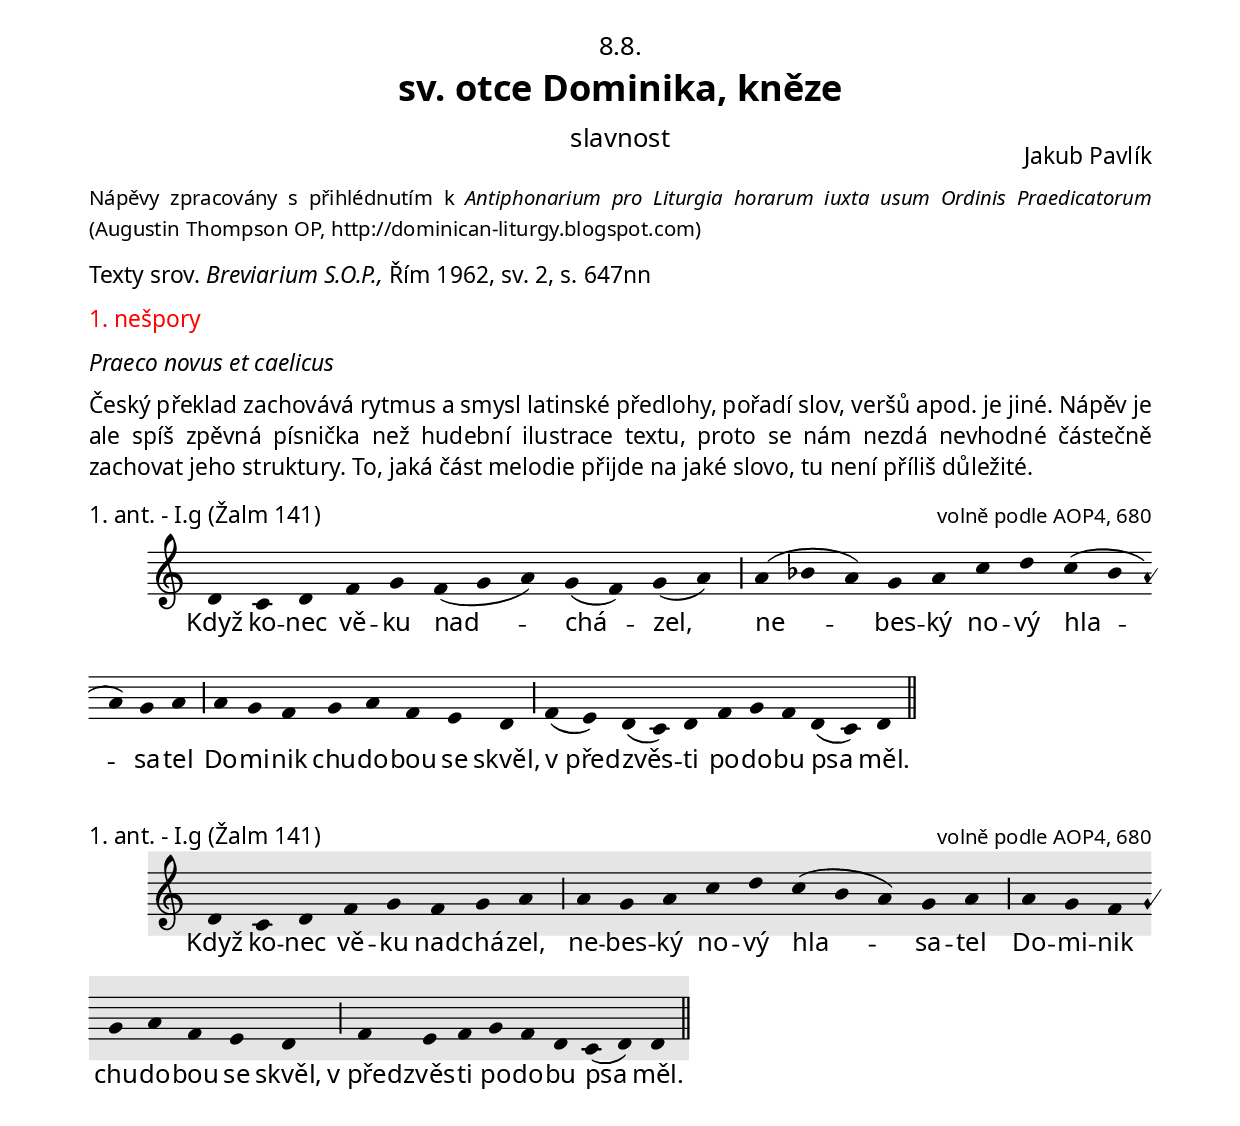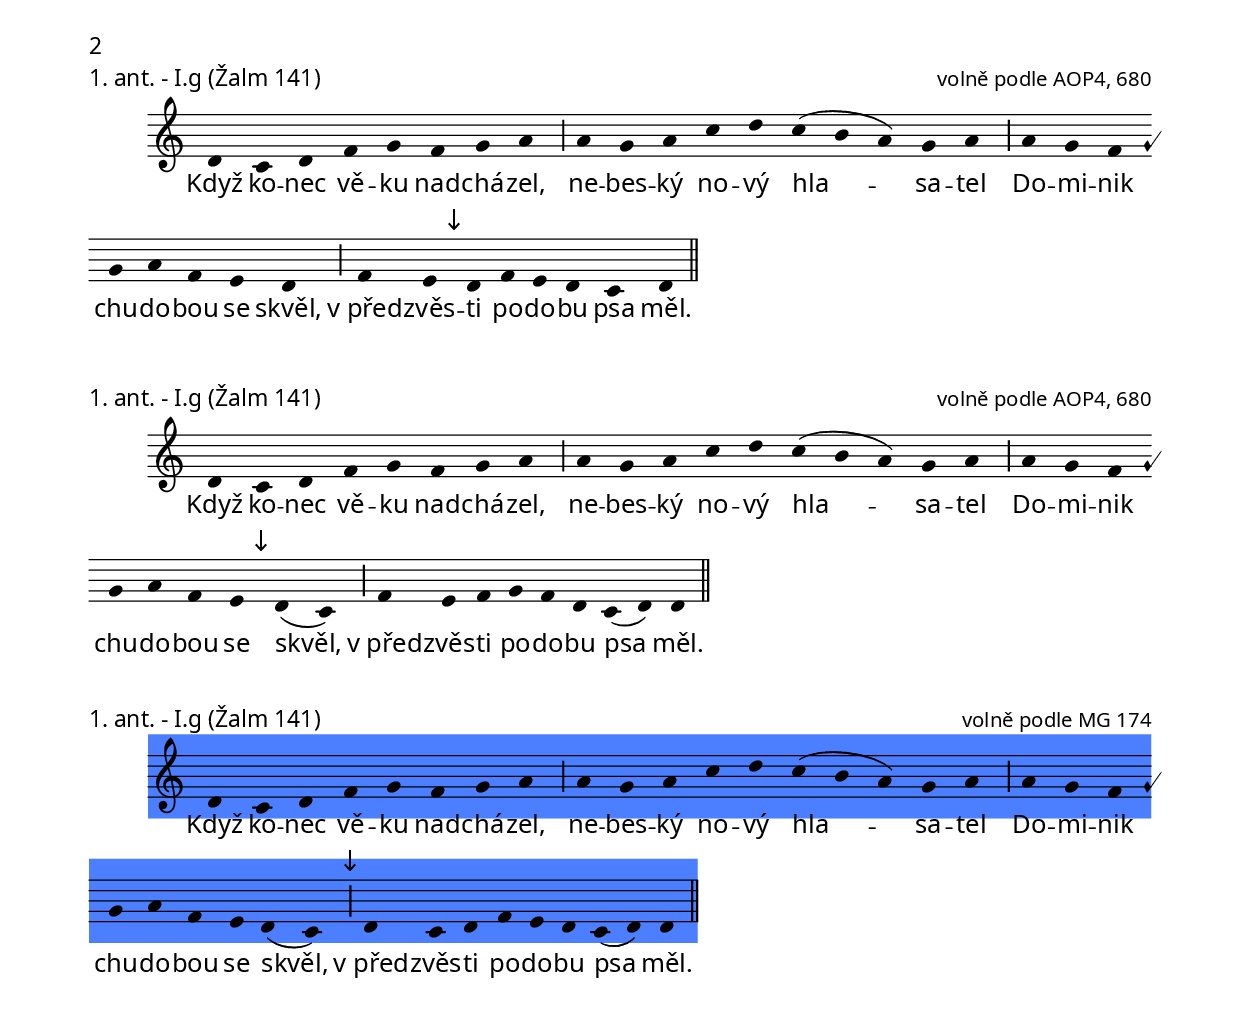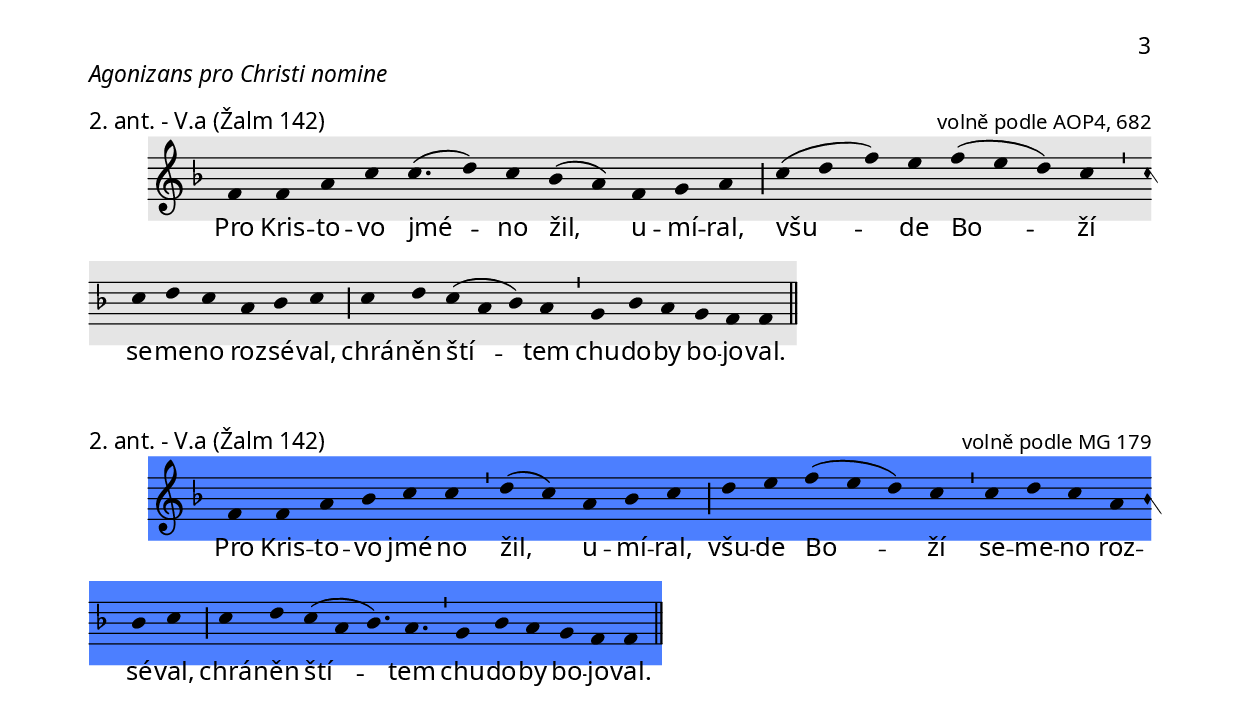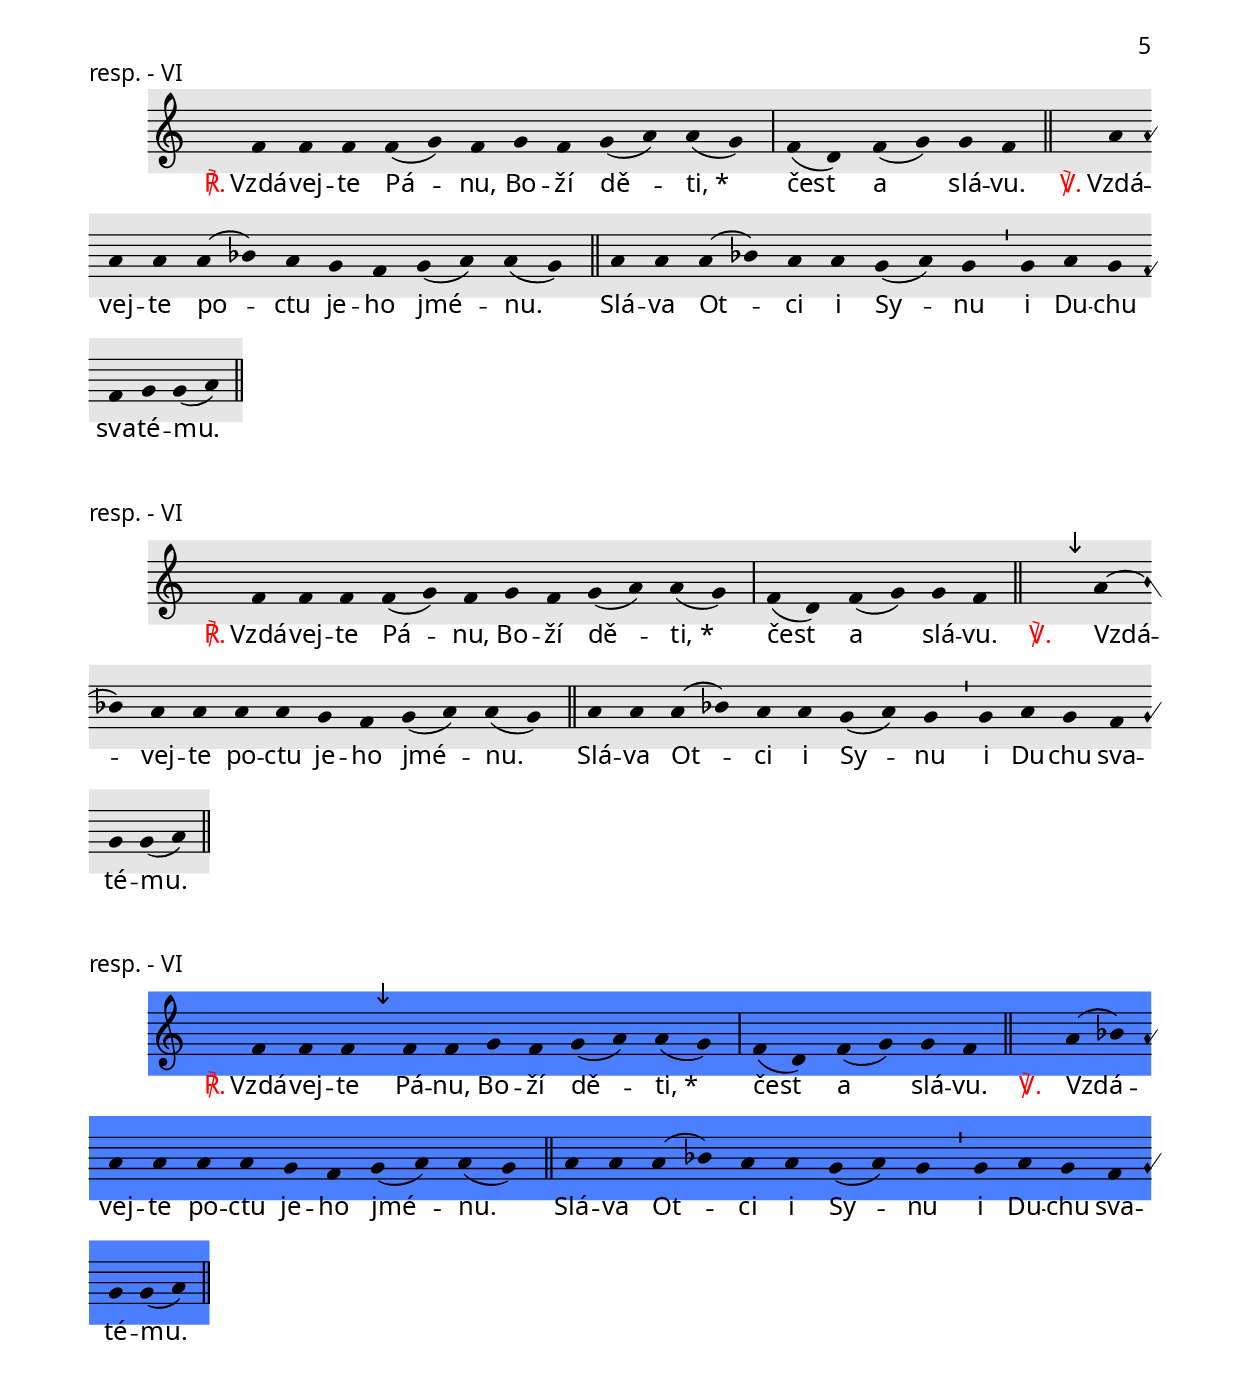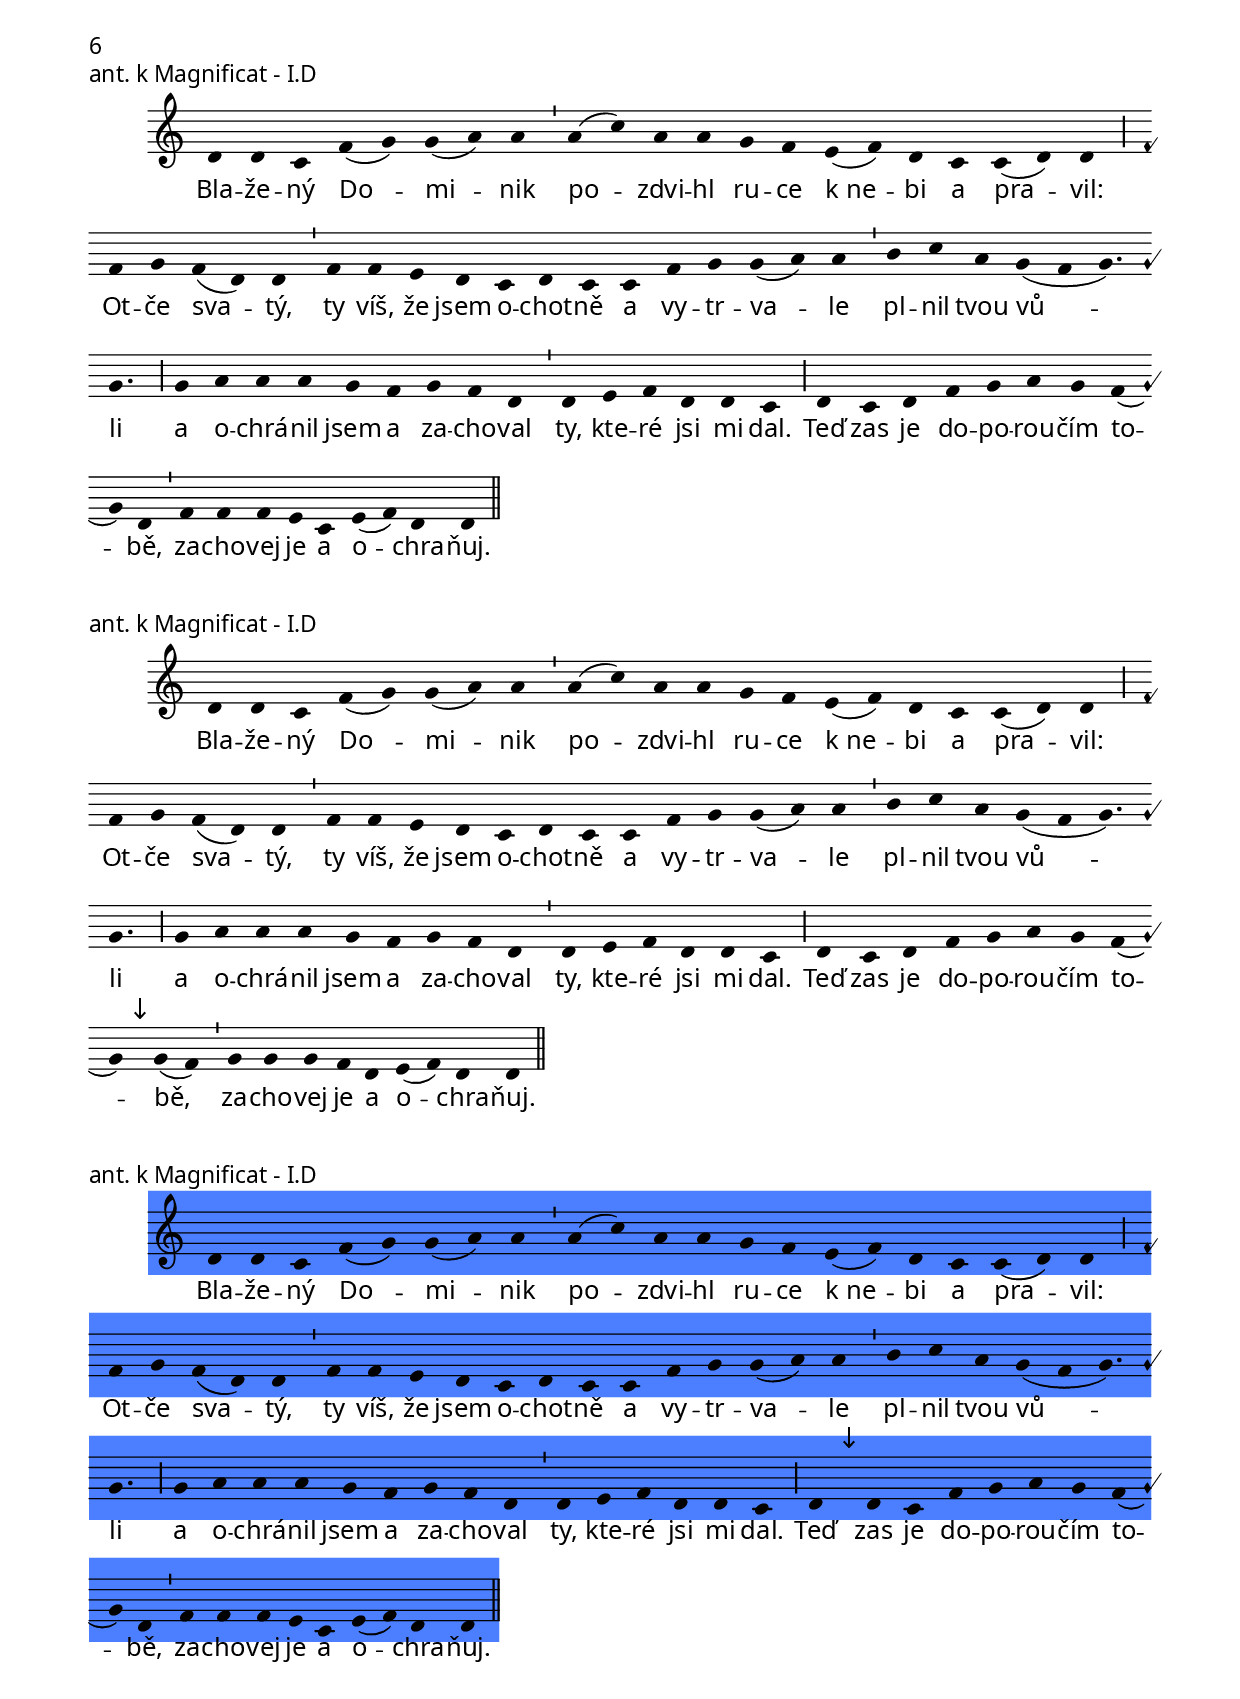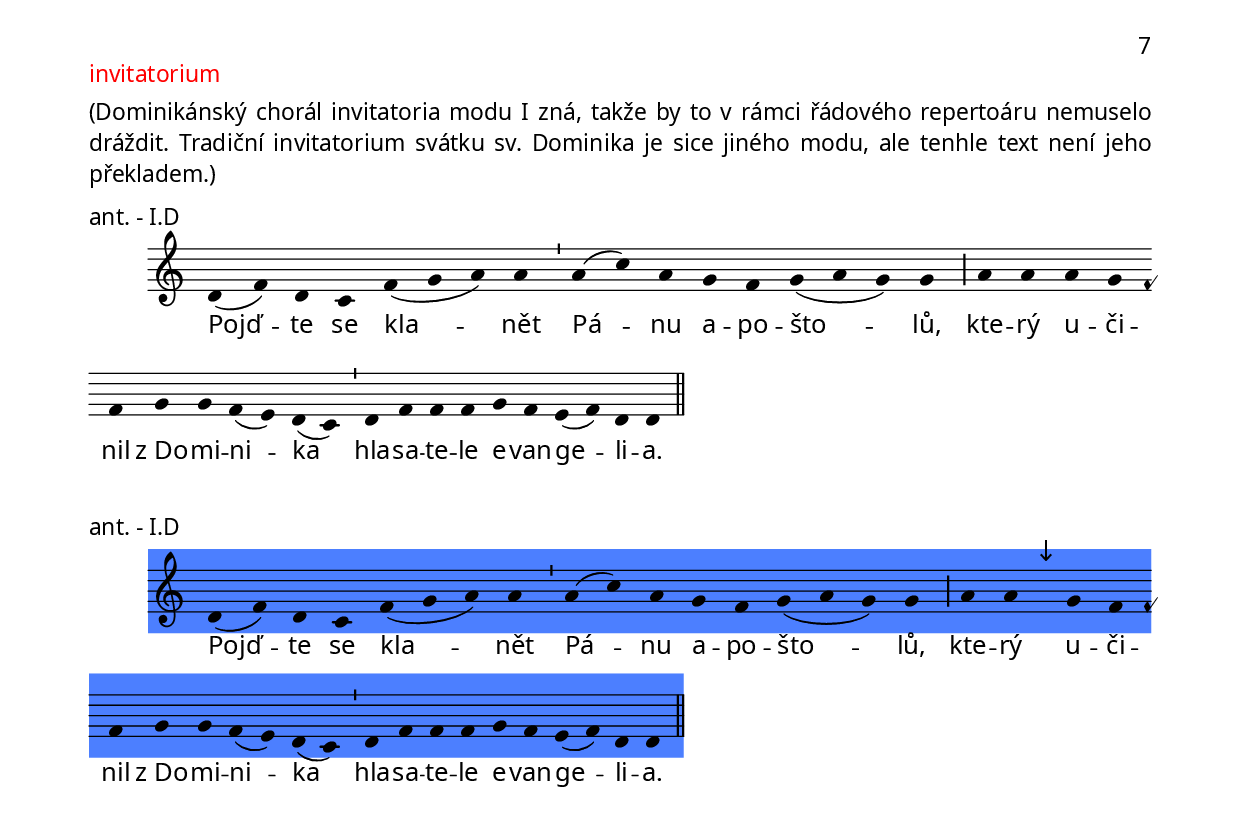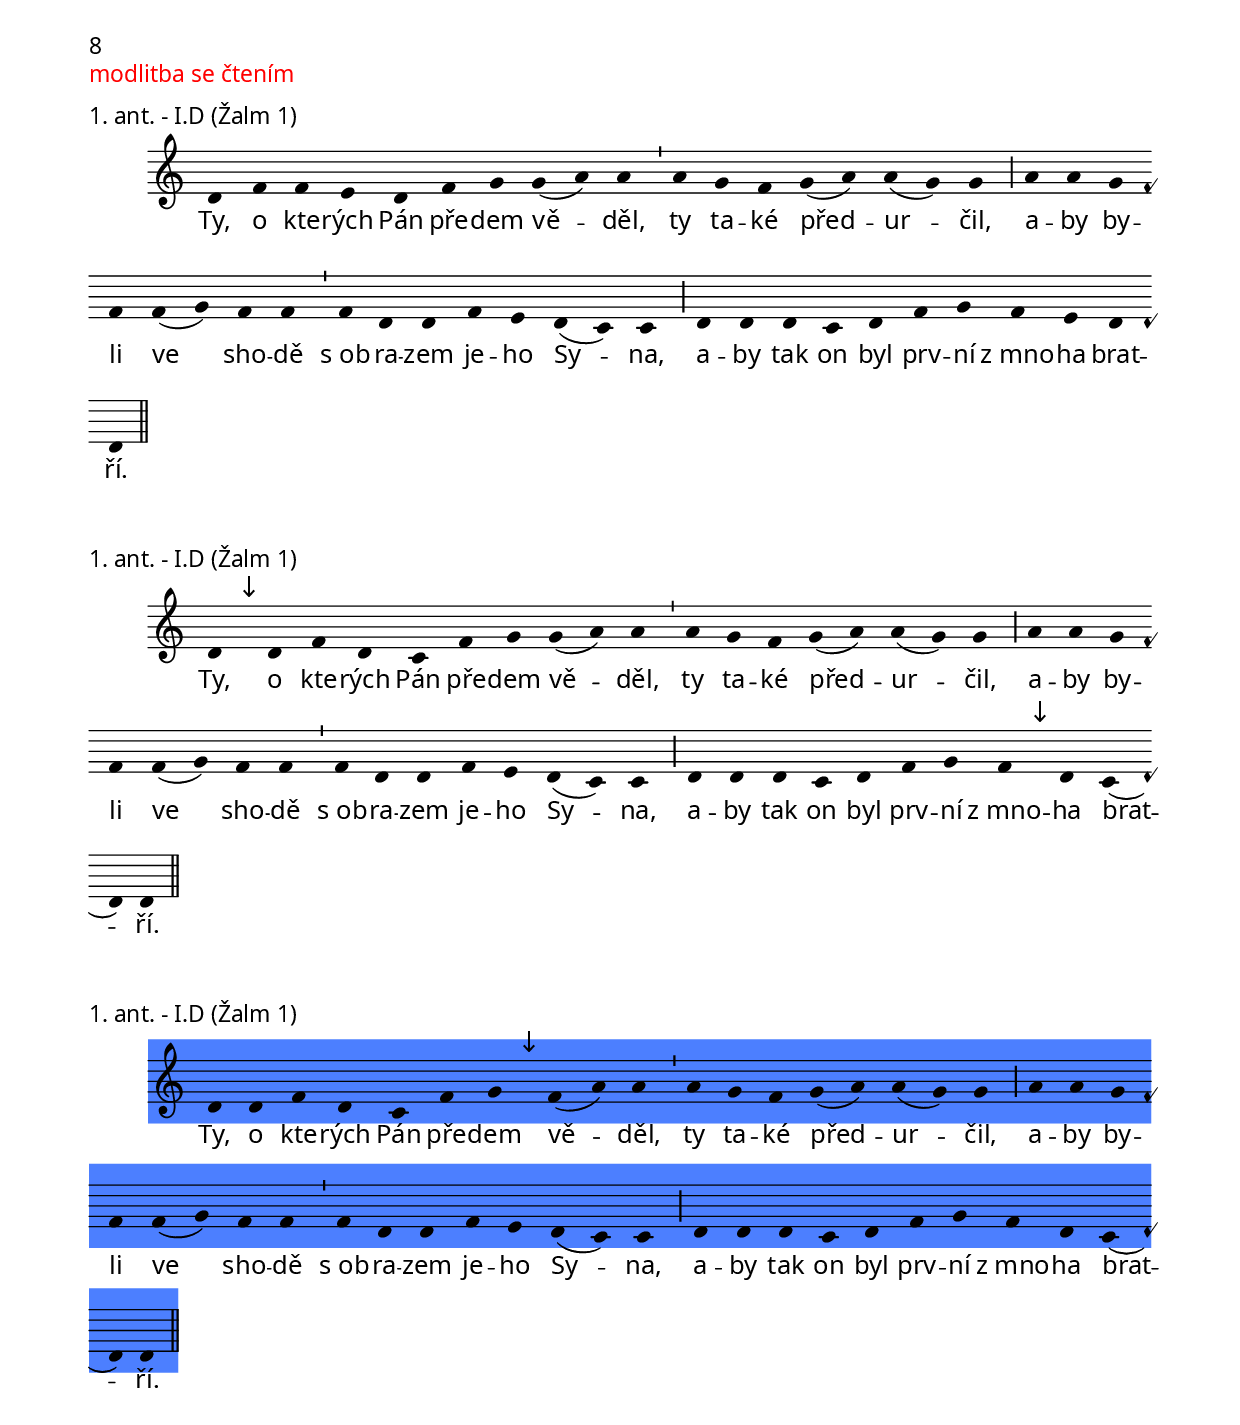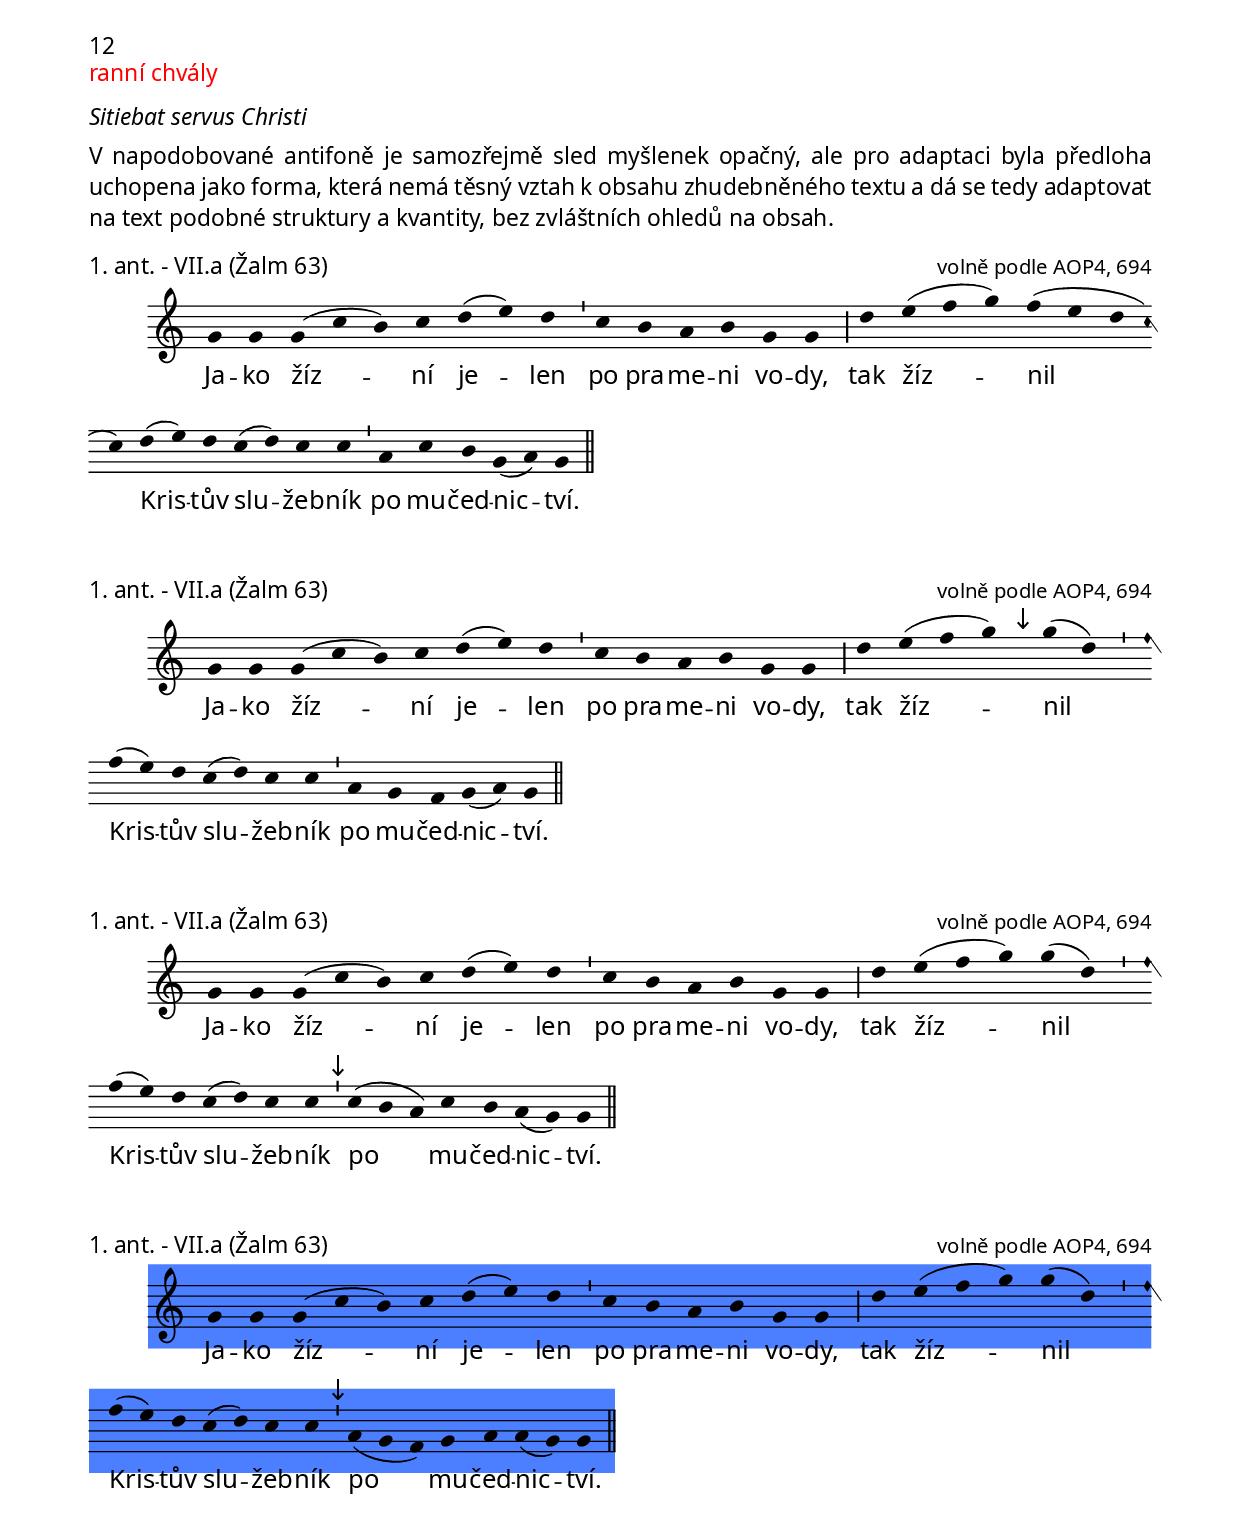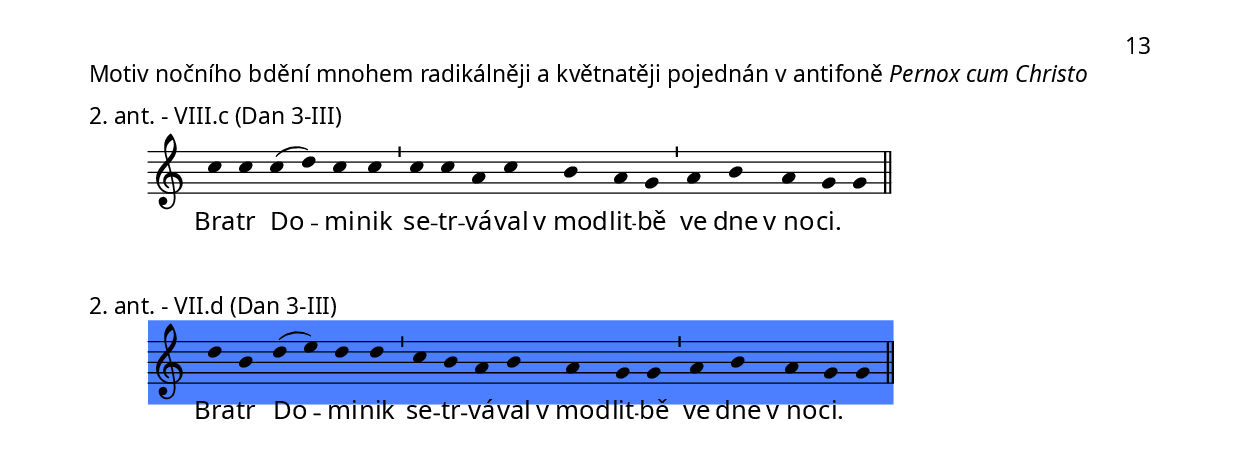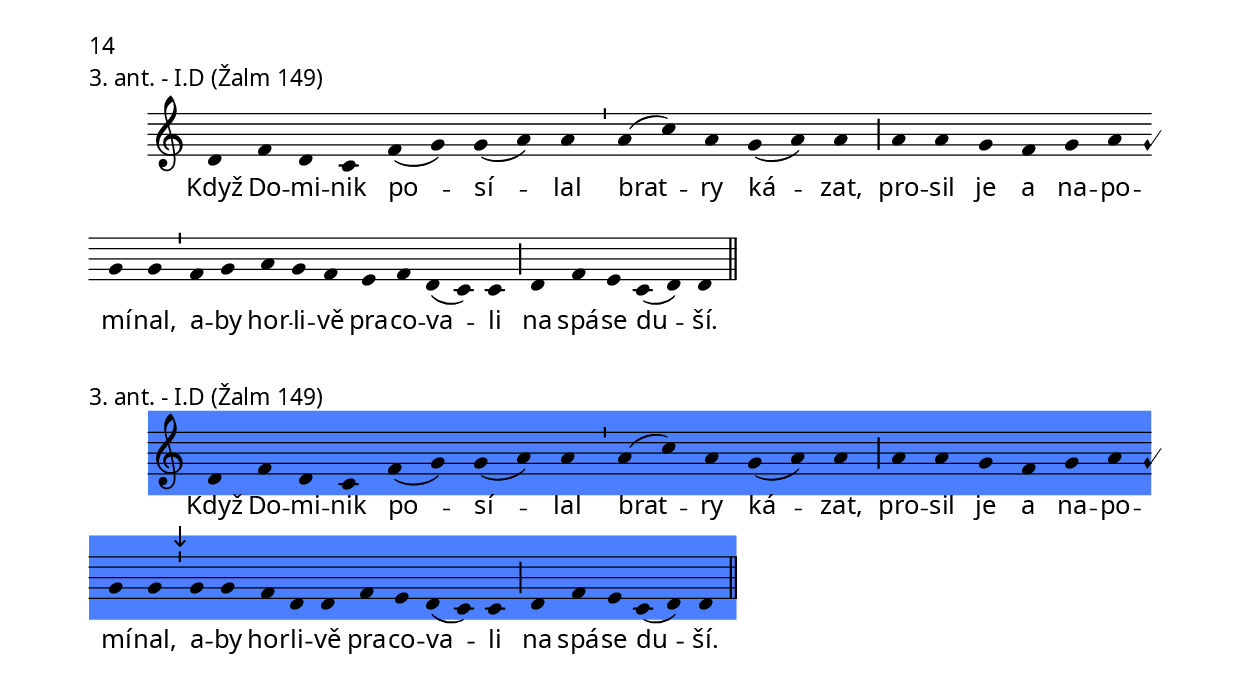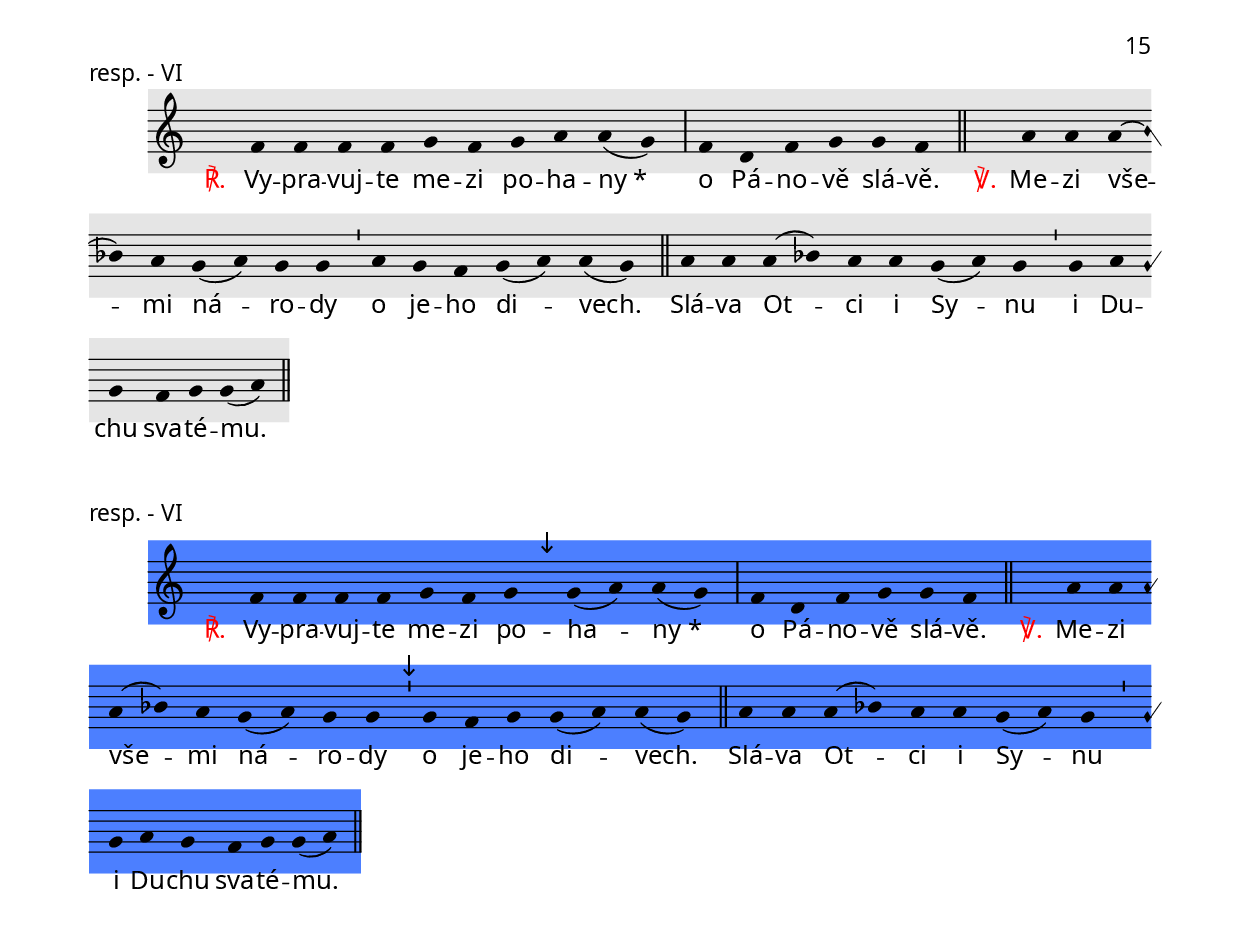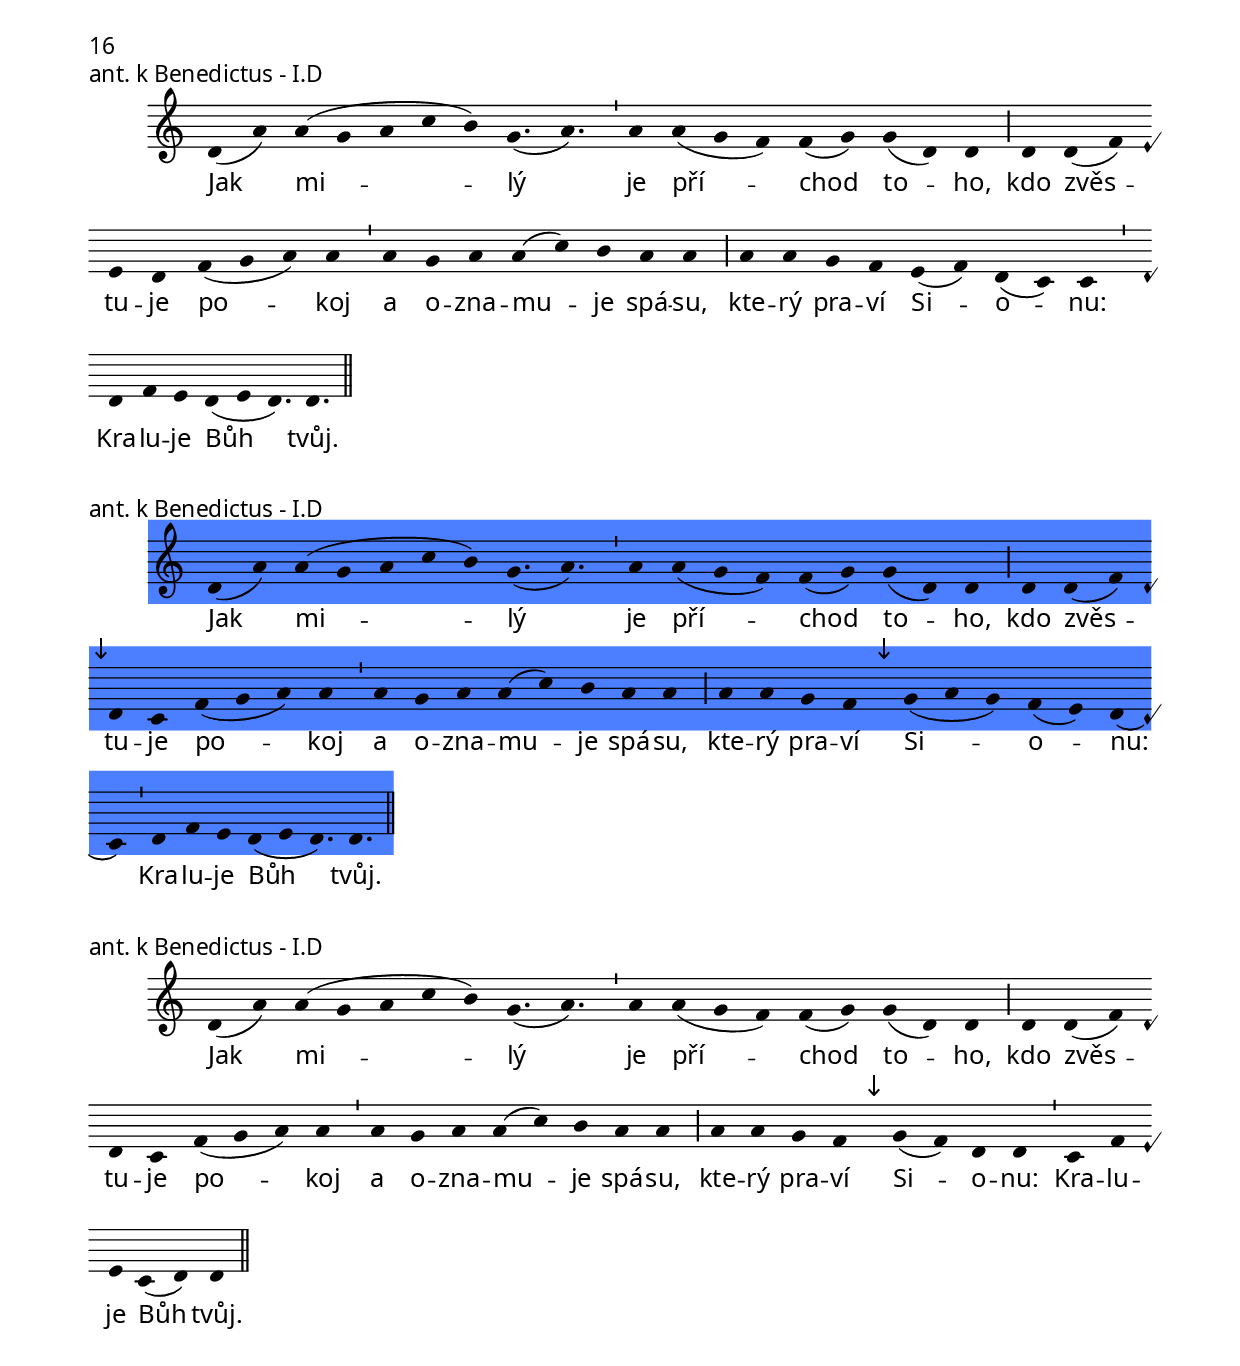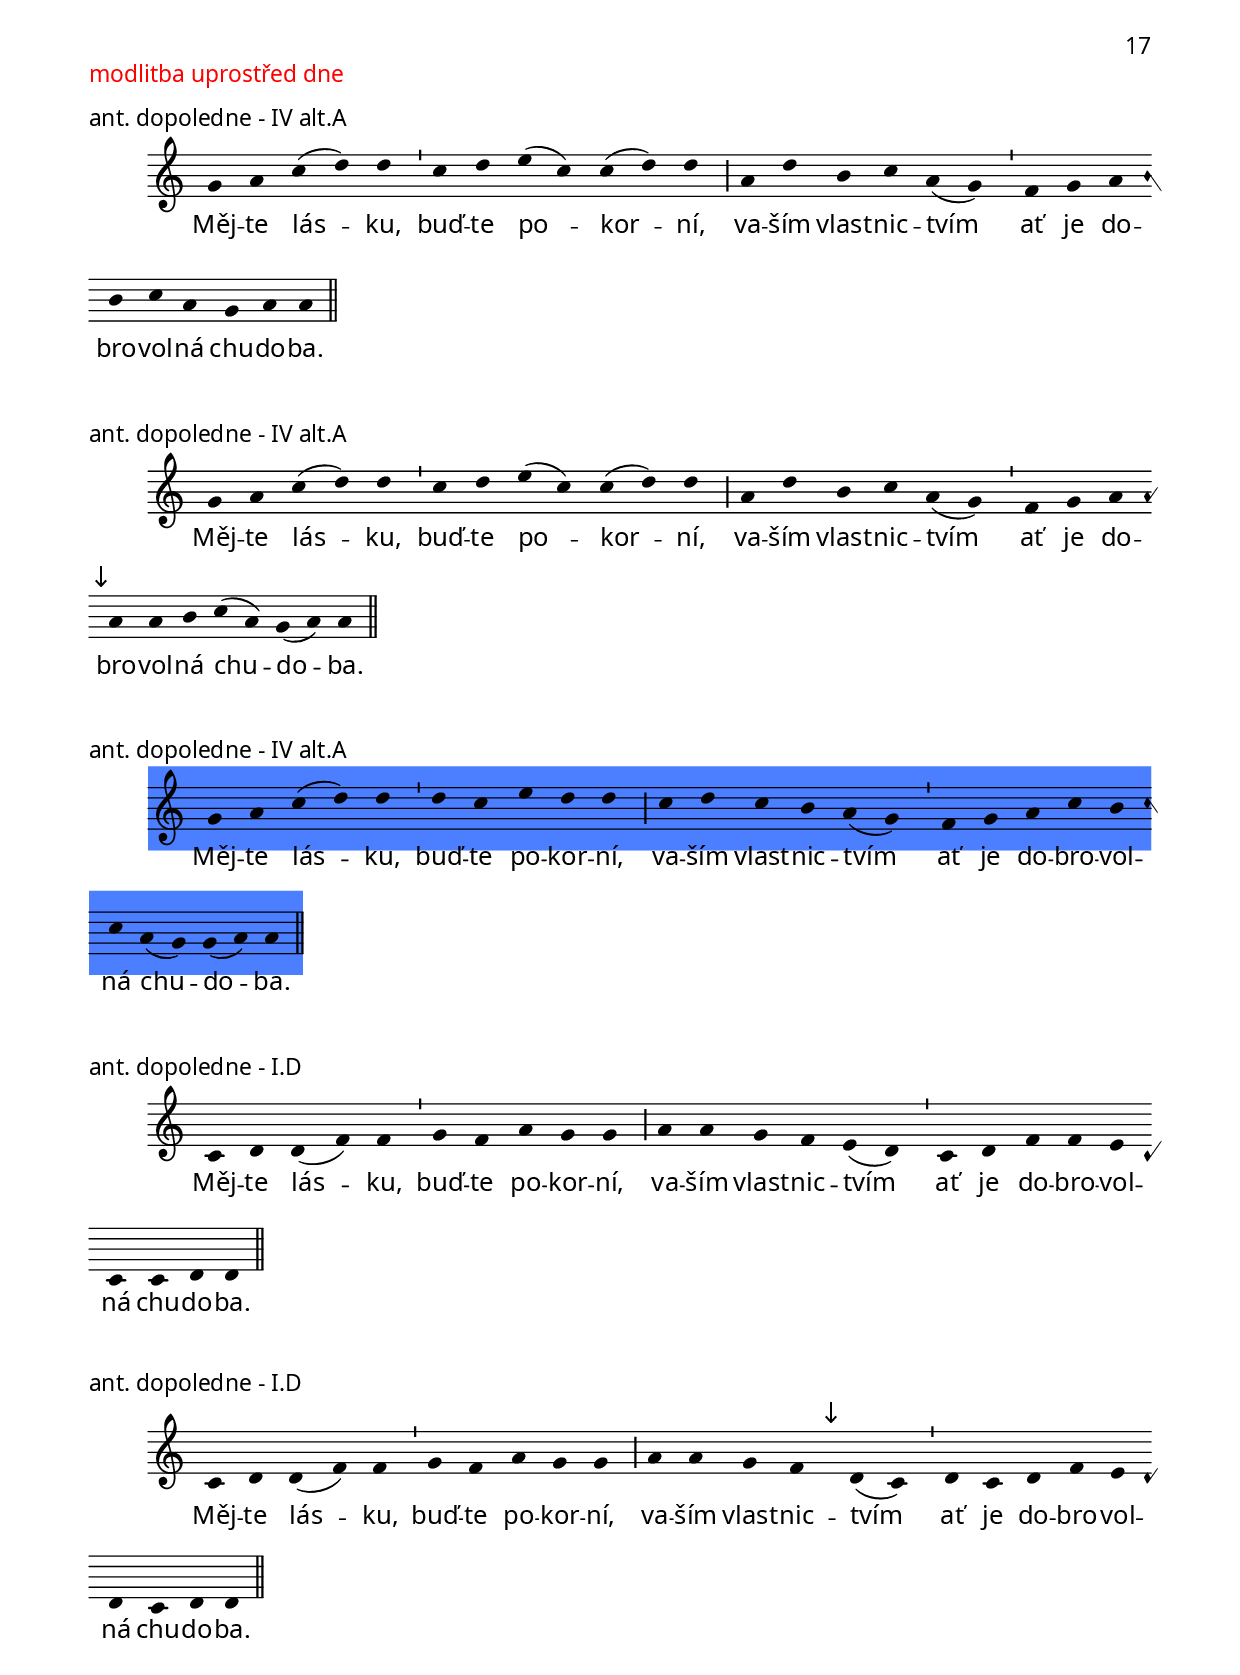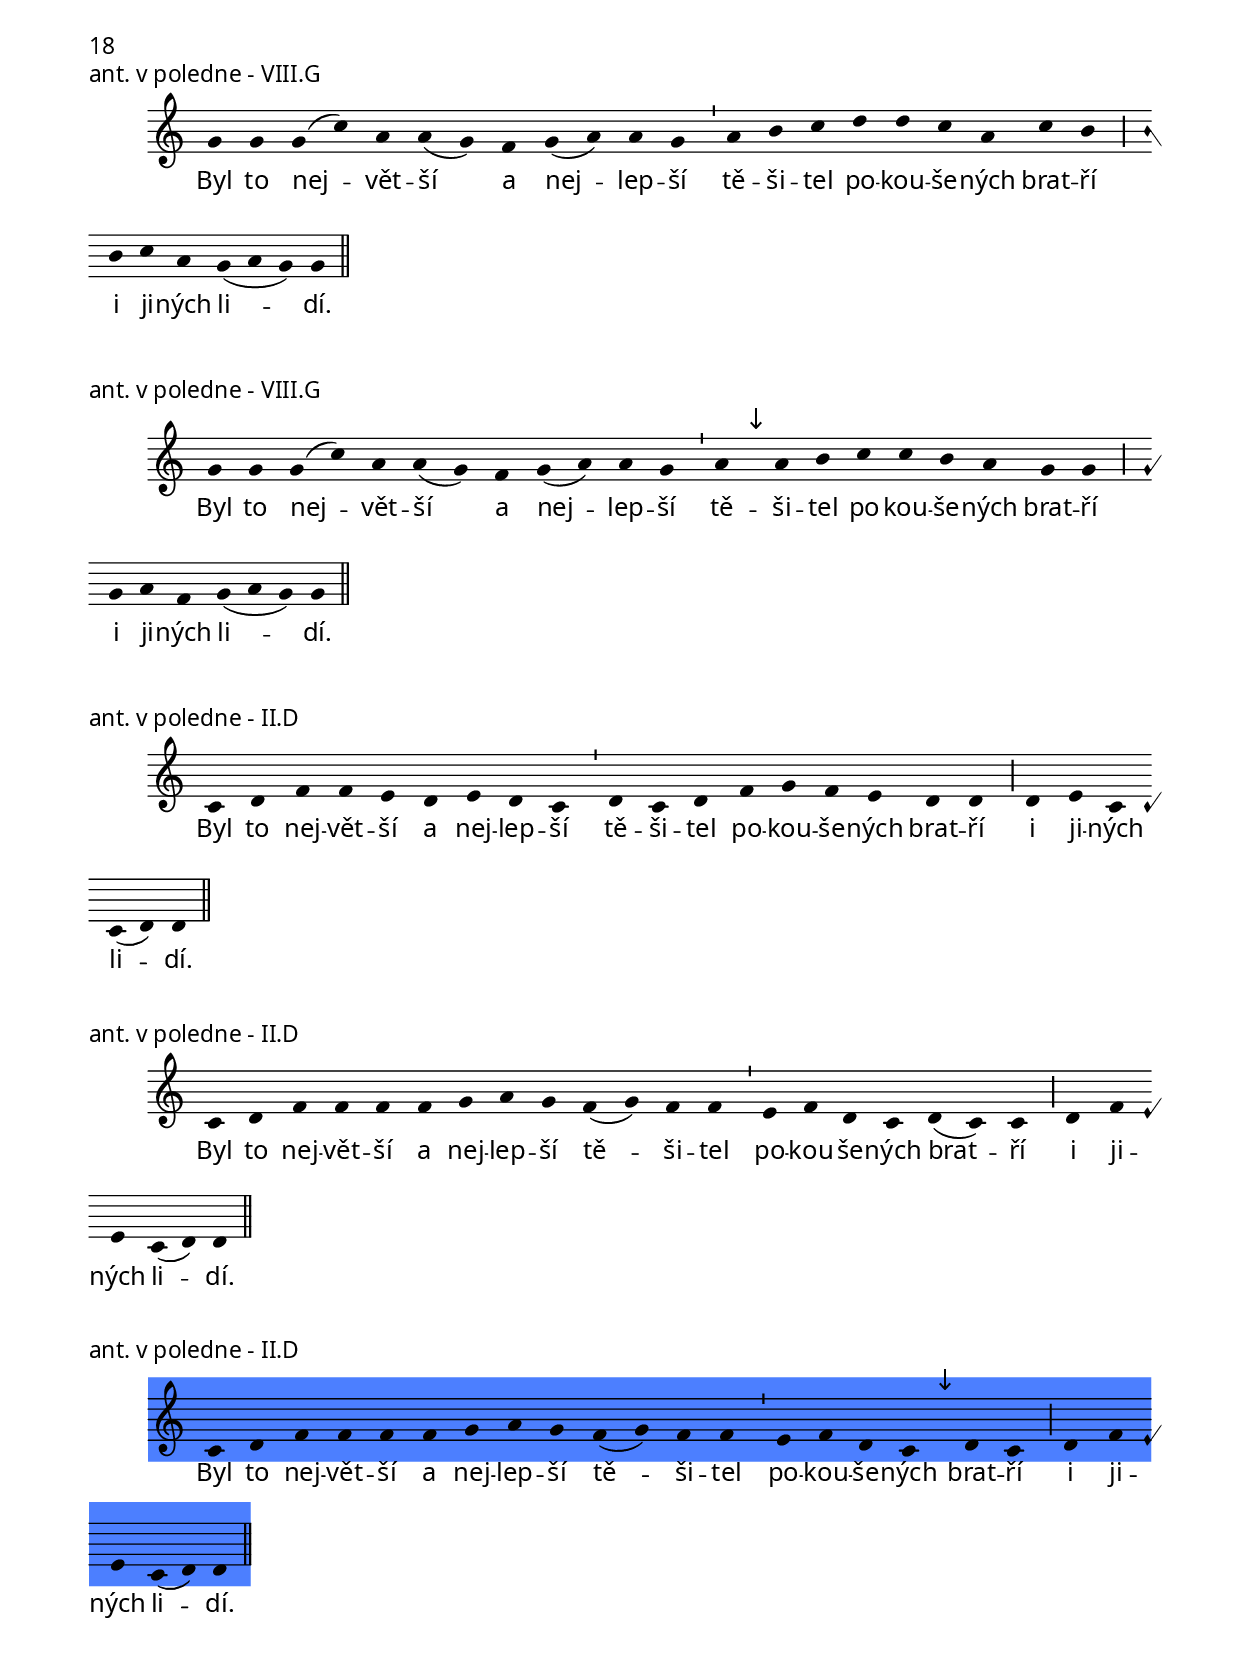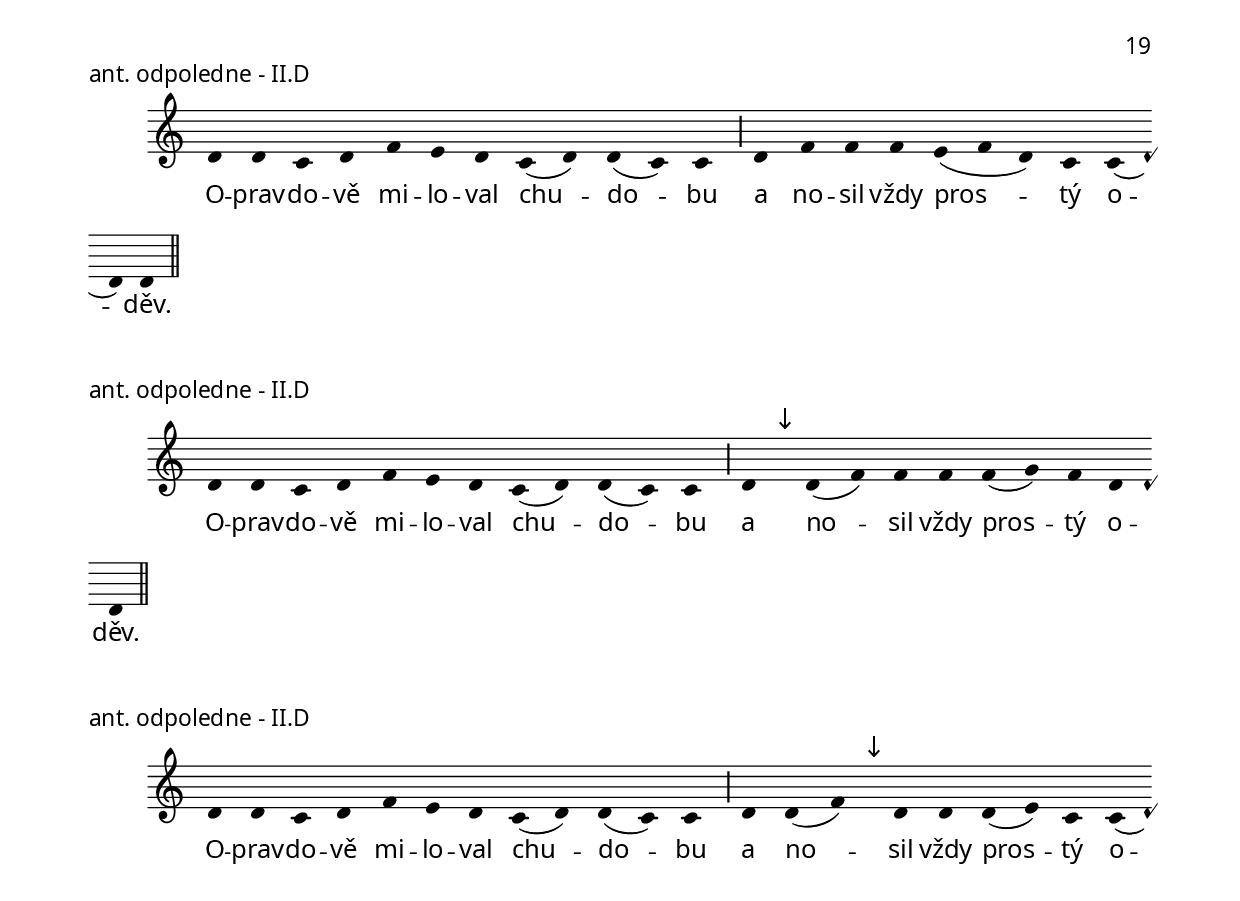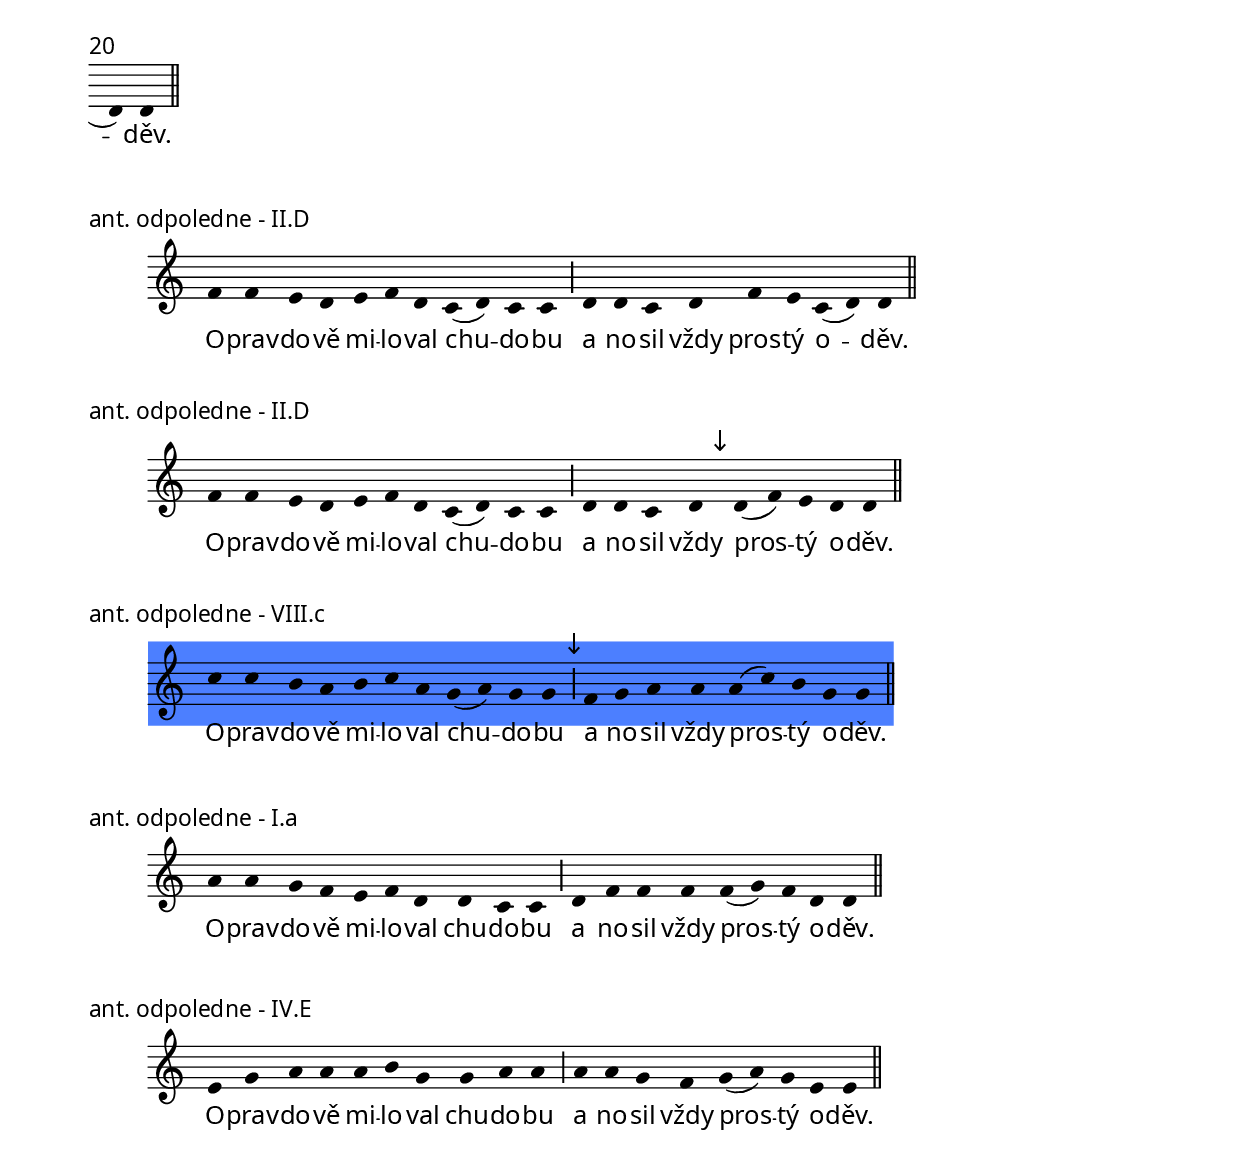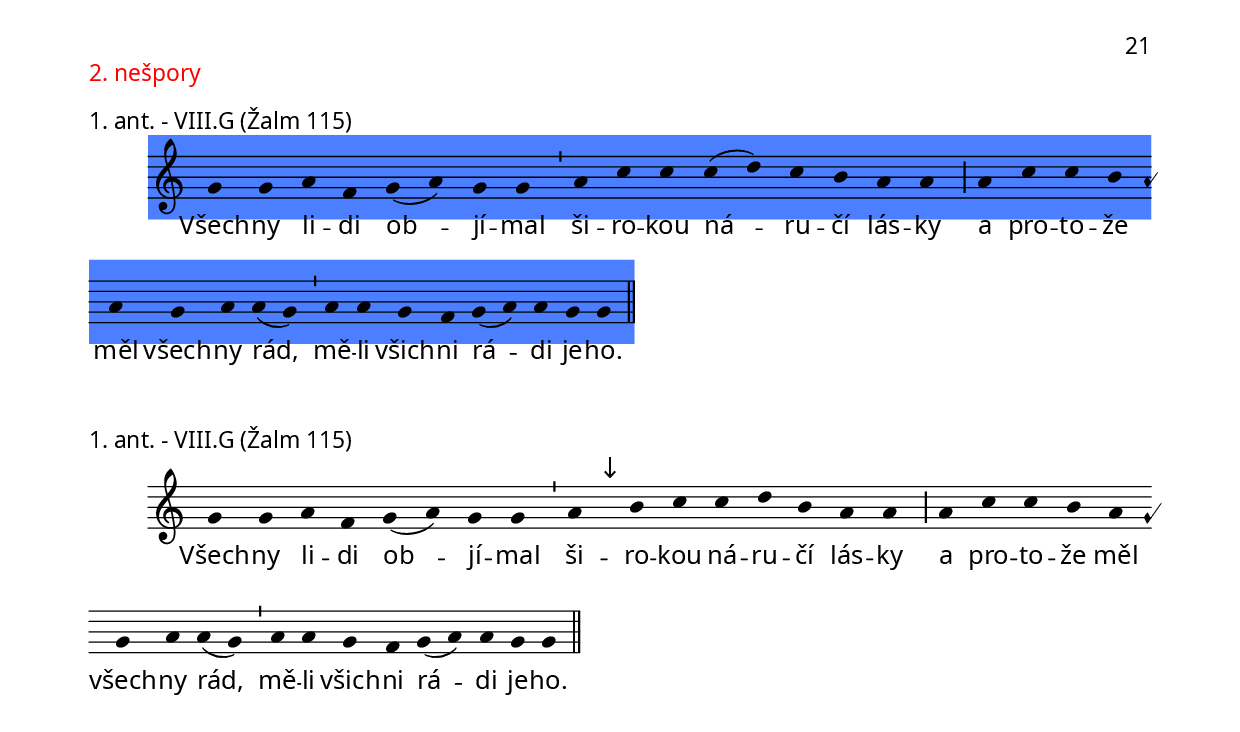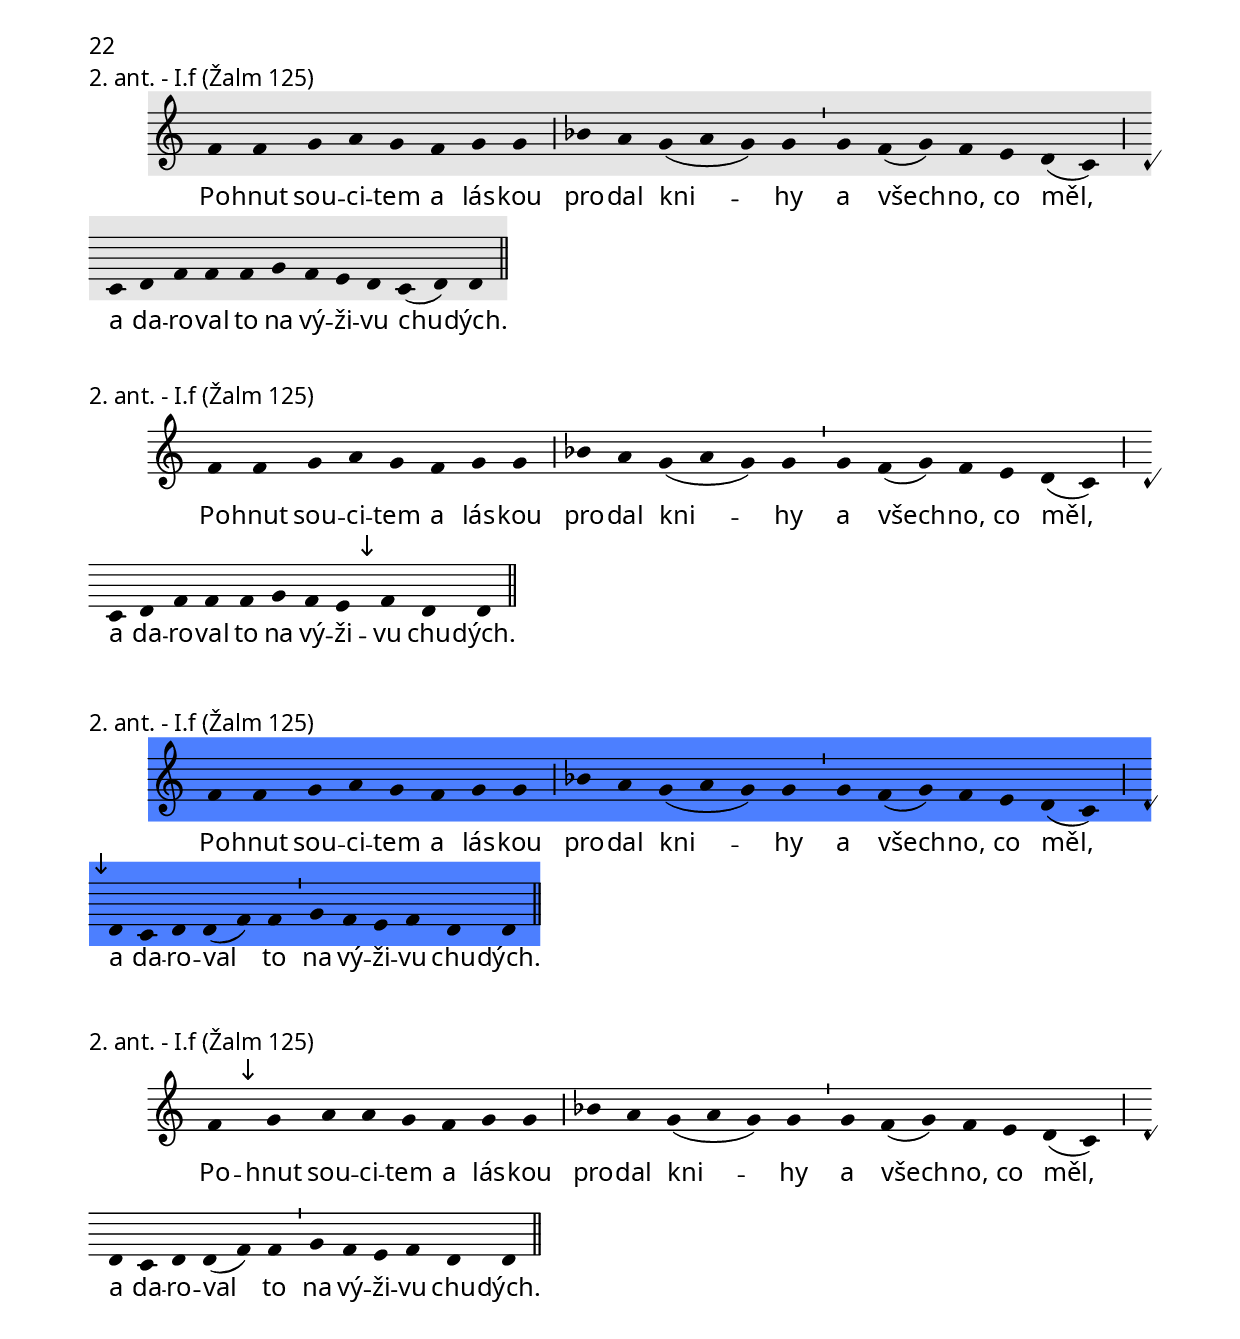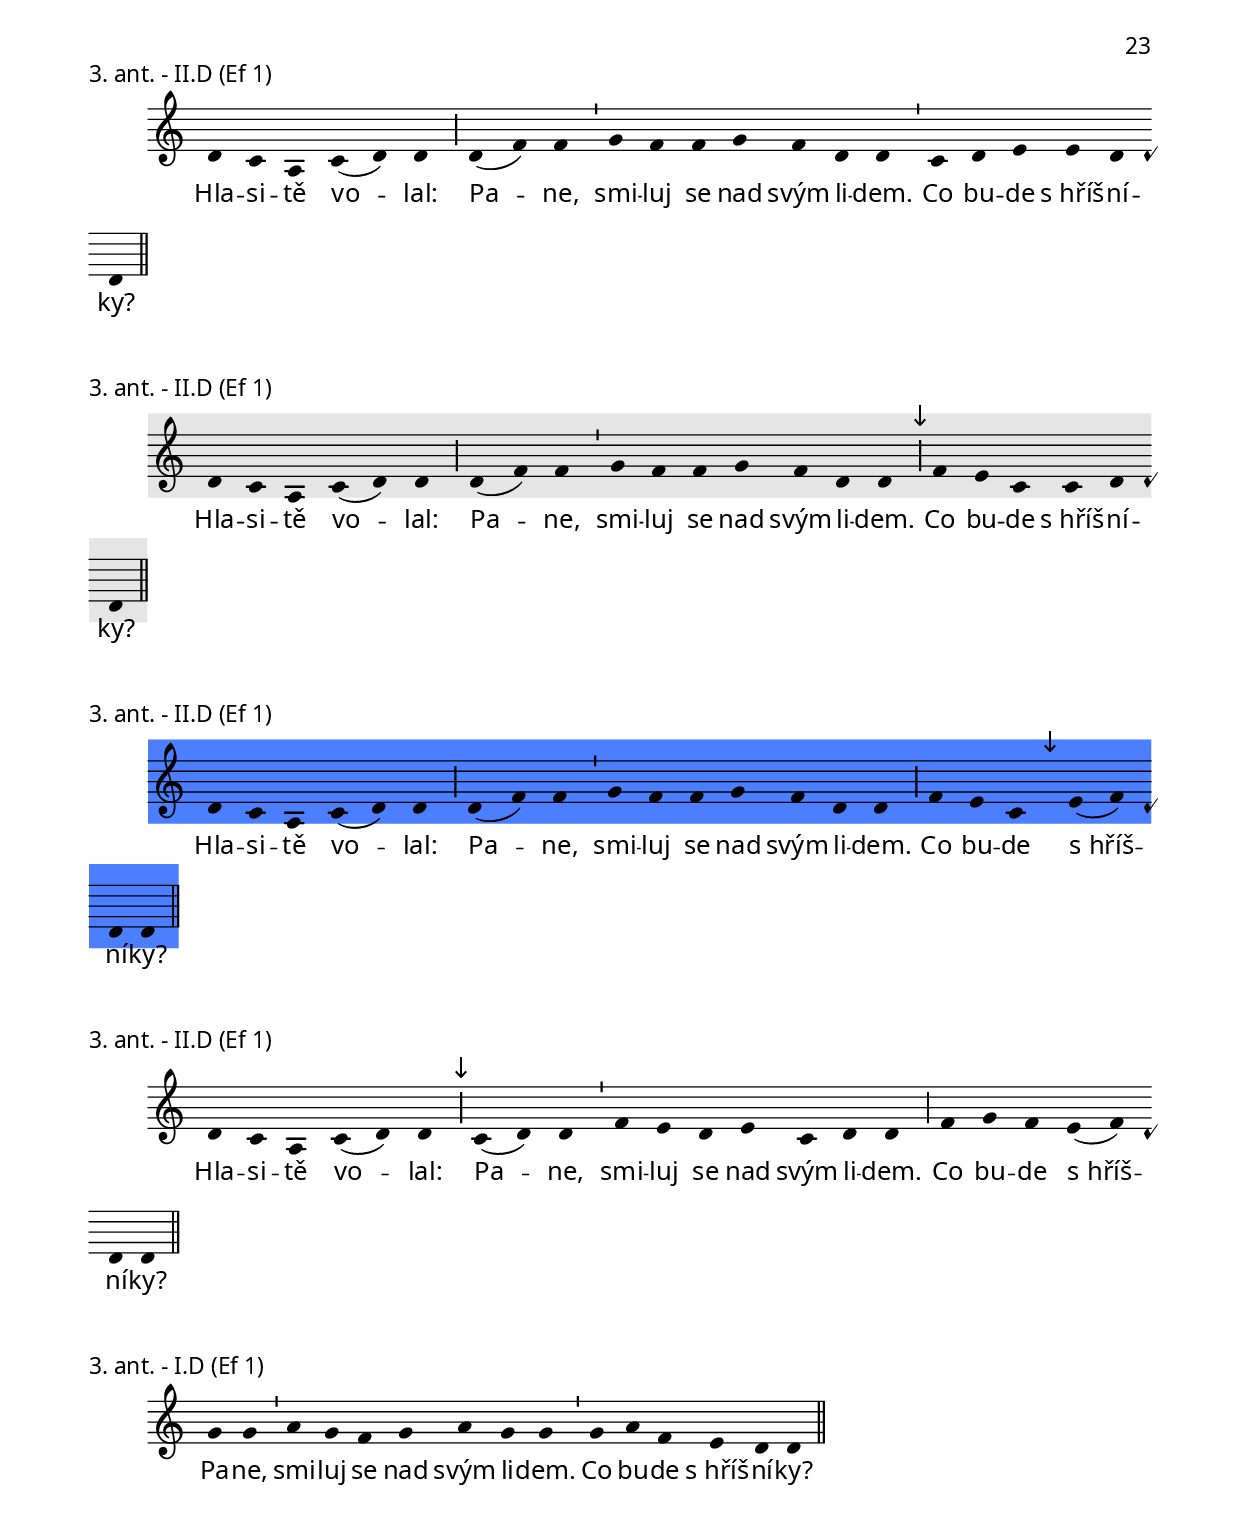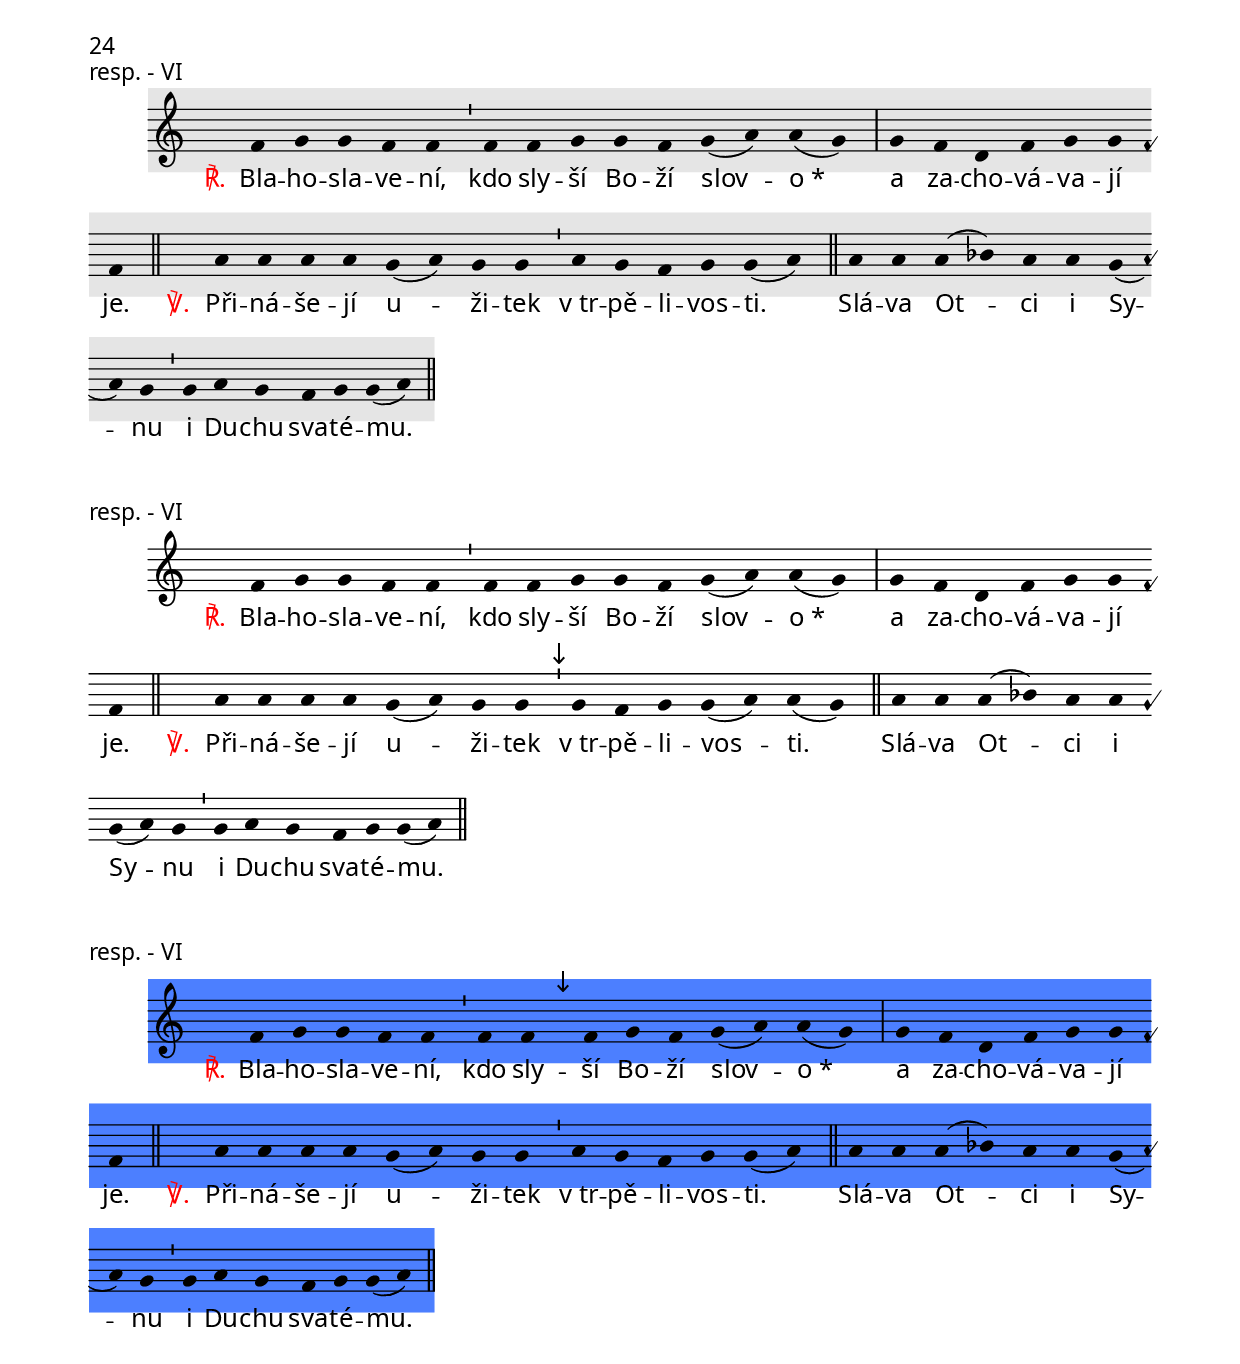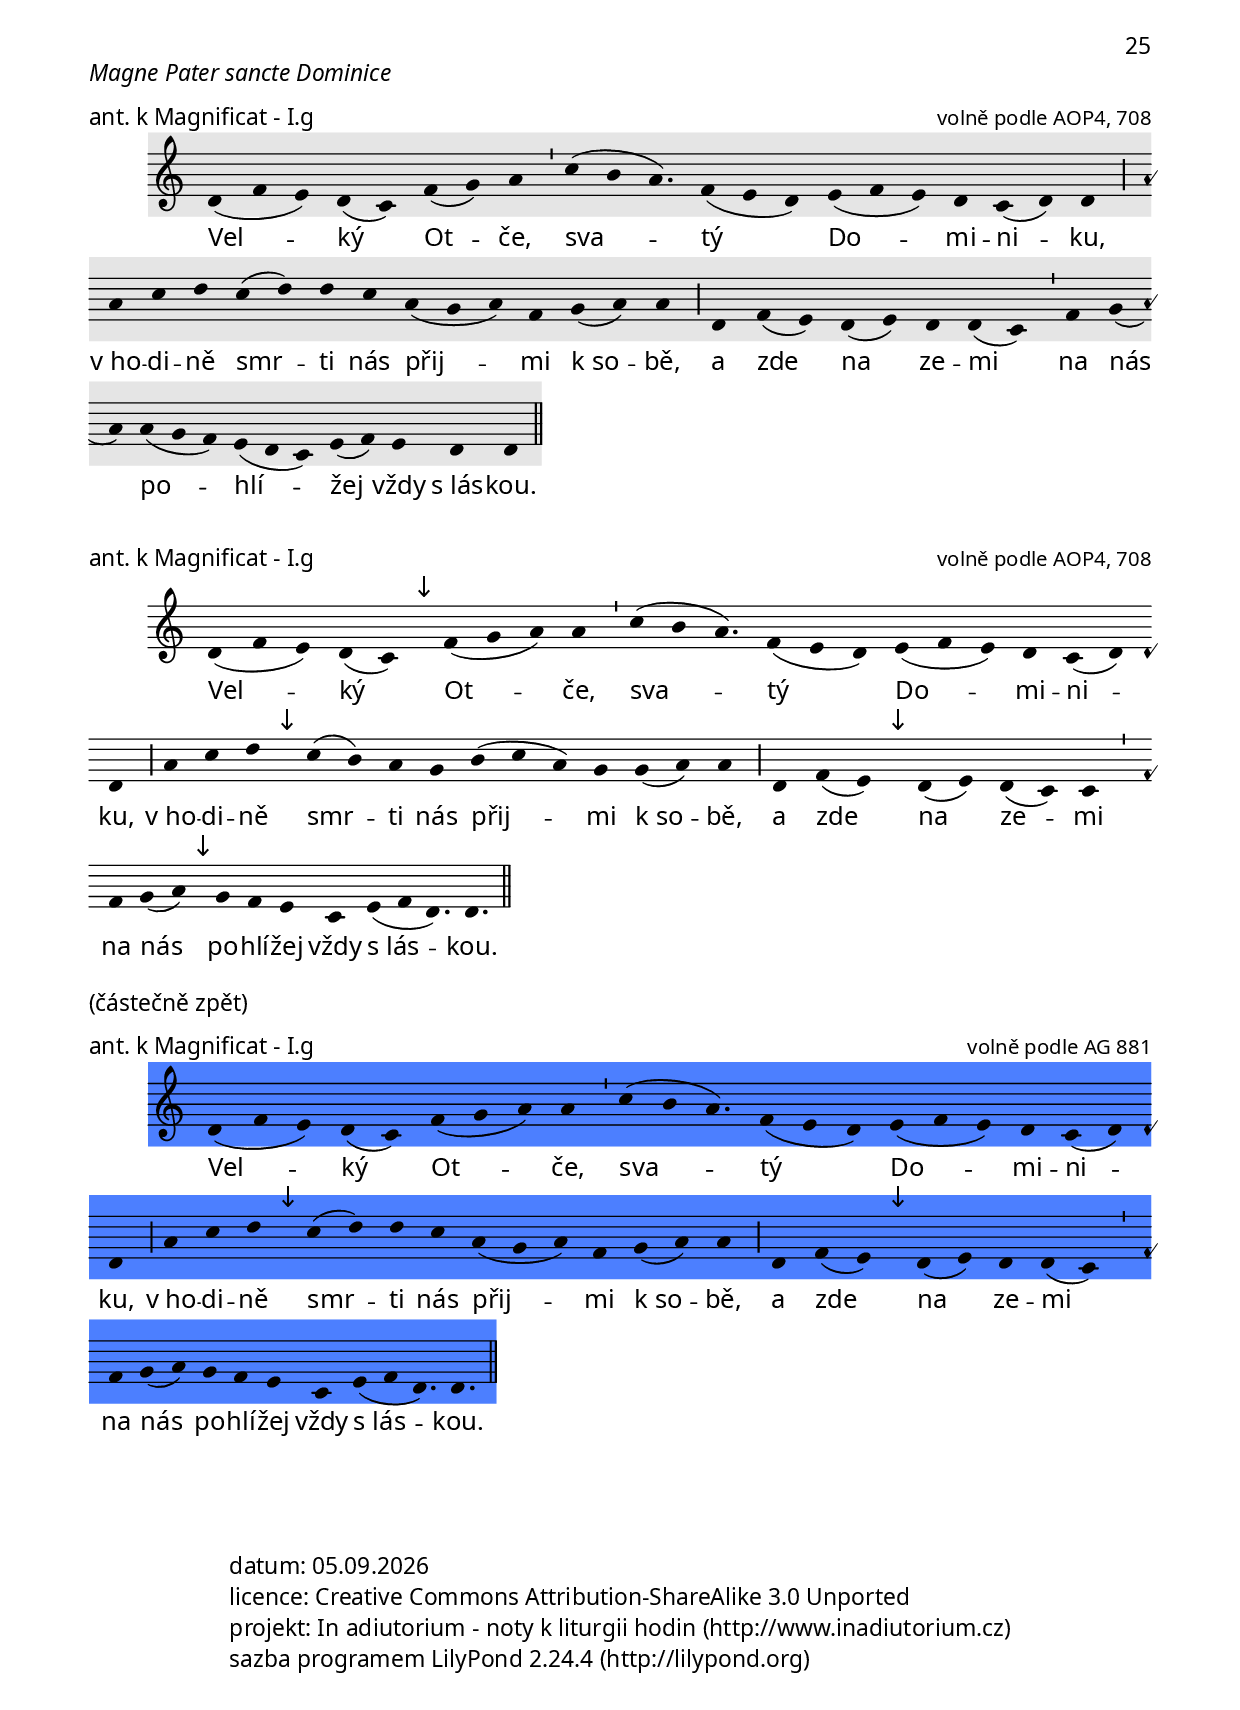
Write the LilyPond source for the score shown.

\version "2.16.0"

\include "../../spolecne.ly"
\include "../../dilyresponsorii.ly"

\header {
  title = \markup\titleSvatek
            "sv. otce Dominika, kněze"
            slavnost
            8.8.
  composer = "Jakub Pavlík"
}

\markup\small\justify{
  Nápěvy zpracovány s přihlédnutím
  k \italic{Antiphonarium pro Liturgia horarum iuxta usum Ordinis Praedicatorum}
  (Augustin Thompson OP,
  \with-url #"http://dominican-liturgy.blogspot.com" {http://dominican-liturgy.blogspot.com)}
}

\markup\with-url "https://archive.org/details/breviariumiuxtar0002cath/page/646/mode/2up" {
  Texty srov. \italic{Breviarium S.O.P.,} Řím 1962, sv. 2, s. 647nn
}

\markup {\nadpisHodinka {"1. nešpory"}}

\markup\italic{Praeco novus et caelicus}

\markup\justify{
  Český překlad zachovává rytmus a smysl latinské předlohy,
  pořadí slov, veršů apod. je jiné.
  Nápěv je ale spíš zpěvná písnička než hudební ilustrace textu,
  proto se nám nezdá nevhodné částečně zachovat jeho struktury.
  To, jaká část melodie přijde na jaké slovo, tu není příliš důležité.
}

\score {
  \relative c' {
    \choralniRezim
    d4 c d f g f( g a) g( f) g( a) \barMaior
    a( bes a) g a c d c( b a) g a \barMaior
    a g f g a f e d \barMaior
    f( e) d( c) d f g f d( c) d \barFinalis
  }
  \addlyrics {
    Když ko -- nec vě -- ku nad -- chá -- zel,
    ne -- bes -- ký no -- vý hla -- sa -- tel
    Do -- mi -- nik chu -- do -- bou se skvěl,
    v_před -- zvěs -- ti po -- do -- bu psa měl.
  }
  \header {
    fons_externus = "volně podle AOP4, 680"
    quid = "1. ant."
    modus = "I"
    differentia = "g"
    psalmus = "Žalm 141"
    id = "1ne-a1"
    piece = \markup {\sestavTitulek}
  }
}

\score {
  \relative c' {
    \zvyraznovacSedy
    \choralniRezim
    d4 c d f g f g a \barMaior
    a g a c d c( b a) g a \barMaior
    a g f g a f e d \barMaior
    f e f g f d c( d) d \barFinalis
  }
  \addlyrics {
    Když ko -- nec vě -- ku nad -- chá -- zel,
    ne -- bes -- ký no -- vý hla -- sa -- tel
    Do -- mi -- nik chu -- do -- bou se skvěl,
    v_před -- zvěs -- ti po -- do -- bu psa měl.
  }
  \header {
    fons_externus = "volně podle AOP4, 680"
    quid = "1. ant."
    modus = "I"
    differentia = "g"
    psalmus = "Žalm 141"
    id = "1ne-a1"
    piece = \markup {\sestavTitulek}
  }
}

\score {
  \relative c' {
    \choralniRezim
    d4 c d f g f g a \barMaior
    a g a c d c( b a) g a \barMaior
    a g f g a f e d \barMaior
    f e \mark\sipka d f e d c d \barFinalis
  }
  \addlyrics {
    Když ko -- nec vě -- ku nad -- chá -- zel,
    ne -- bes -- ký no -- vý hla -- sa -- tel
    Do -- mi -- nik chu -- do -- bou se skvěl,
    v_před -- zvěs -- ti po -- do -- bu psa měl.
  }
  \header {
    fons_externus = "volně podle AOP4, 680"
    quid = "1. ant."
    modus = "I"
    differentia = "g"
    psalmus = "Žalm 141"
    id = "1ne-a1"
    piece = \markup {\sestavTitulek}
  }
}

\score {
  \relative c' {
    \choralniRezim
    d4 c d f g f g a \barMaior
    a g a c d c( b a) g a \barMaior
    a g f g a f e \mark\sipka d( c) \barMaior
    f e f g f d c( d) d \barFinalis
  }
  \addlyrics {
    Když ko -- nec vě -- ku nad -- chá -- zel,
    ne -- bes -- ký no -- vý hla -- sa -- tel
    Do -- mi -- nik chu -- do -- bou se skvěl,
    v_před -- zvěs -- ti po -- do -- bu psa měl.
  }
  \header {
    fons_externus = "volně podle AOP4, 680"
    quid = "1. ant."
    modus = "I"
    differentia = "g"
    psalmus = "Žalm 141"
    id = "1ne-a1"
    piece = \markup {\sestavTitulek}
  }
}

\score {
  \relative c' {
    \zvyraznovacModry
    \choralniRezim
    d4 c d f g f g a \barMaior
    a g a c d c( b a) g a \barMaior
    a g f g a f e d( c) \barMaior
    \mark\sipka d c d f e d c( d) d \barFinalis
  }
  \addlyrics {
    Když ko -- nec vě -- ku nad -- chá -- zel,
    ne -- bes -- ký no -- vý hla -- sa -- tel
    Do -- mi -- nik chu -- do -- bou se skvěl,
    v_před -- zvěs -- ti po -- do -- bu psa měl.
  }
  \header {
    fons_externus = "volně podle MG 174"
    quid = "1. ant."
    modus = "I"
    differentia = "g"
    psalmus = "Žalm 141"
    id = "1ne-a1"
    piece = \markup {\sestavTitulek}
  }
}

\pageBreak

\markup\italic{Agonizans pro Christi nomine}

\score {
  \relative c' {
    \zvyraznovacSedy
    \key f \major
    \choralniRezim
    f4 f a c c4.( d4) c bes( a) f g a \barMaior
    c( d f) e f( e d) c \barMin c d c a bes c \barMaior
    c d c( a bes) a \barMin g bes a g f f \barFinalis
  }
  \addlyrics {
    Pro Kris -- to -- vo jmé -- no žil, u -- mí -- ral,
    všu -- de Bo -- ží se -- me -- no roz -- sé -- val,
    chrá -- něn ští -- tem chu -- do -- by bo -- jo -- val.
  }
  \header {
    fons_externus = "volně podle AOP4, 682"
    quid = "2. ant."
    modus = "V"
    differentia = "a"
    psalmus = "Žalm 142"
    id = "1ne-a2"
    piece = \markup {\sestavTitulek}
  }
}

\score {
  \relative c' {
    \zvyraznovacModry
    \key f \major
    \choralniRezim
    f4 f a bes c c \barMin d( c) a bes c \barMaior
    d e f( e d) c \barMin c d c a bes c \barMaior
    c d c( a bes4.) a \barMin g4 bes a g f f \barFinalis
  }
  \addlyrics {
    Pro Kris -- to -- vo jmé -- no žil, u -- mí -- ral,
    všu -- de Bo -- ží se -- me -- no roz -- sé -- val,
    chrá -- něn ští -- tem chu -- do -- by bo -- jo -- val.
  }
  \header {
    fons_externus = "volně podle MG 179"
    quid = "2. ant."
    modus = "V"
    differentia = "a"
    psalmus = "Žalm 142"
    id = "1ne-a2"
    piece = \markup {\sestavTitulek}
  }
}

\pageBreak

\markup\italic{Liber carnis vinculo}

\score {
  \relative c' {
    \zvyraznovacModry
    \choralniRezim
    c4 d f g f e d \barMin
    f g a f g a \barMaior
    c d c b a g a( g) \barMin
    f g f d c( d) d \barFinalis
  }
  \addlyrics {
    V_jas -- né ne -- be vchá -- zí již,
    tě -- les -- ných pout zba -- ven,
    na -- pl -- ně -- nou Pá -- nem číš
    o -- kou -- ší teď bla -- žen.
  }
  \header {
    fons_externus = "volně podle AOP4, 683"
    quid = "3. ant."
    modus = "I"
    differentia = "D"
    psalmus = "Flp 2"
    id = "1ne-a3"
    piece = \markup {\sestavTitulek}
  }
}

\pageBreak

\score {
  \relative c' {
    \zvyraznovacSedy
    \choralniRezim

    % R
    \neviditelna f
    f4 f f f( g) f g f g( a) a( g) \barMax
    f( d) f( g) g f \barFinalis
    % V
    \neviditelna a
    a4 a a a( bes) a g f g( a) a( g) \barFinalis

    \respVIdoxologie \barFinalis
  }
  \addlyrics {
    \Response Vzdá -- vej -- te Pá -- nu, Bo -- ží dě -- ti,_*
    čest a slá -- vu.
    \Verse Vzdá -- vej -- te po -- ctu je -- ho jmé -- nu.
    \textRespDoxologie
  }
  \header {
    quid = "resp."
    modus = "VI"
    id = "1ne-r"
    piece = \markup {\sestavTitulekResp}
  }
}

\score {
  \relative c' {
    \zvyraznovacSedy
    \choralniRezim

    % R
    \neviditelna f
    f4 f f f( g) f g f g( a) a( g) \barMax
    f( d) f( g) g f \barFinalis
    % V
    \neviditelna a
    \mark\sipka a4( bes) a a a a g f g( a) a( g) \barFinalis

    \respVIdoxologie \barFinalis
  }
  \addlyrics {
    \Response Vzdá -- vej -- te Pá -- nu, Bo -- ží dě -- ti,_*
    čest a slá -- vu.
    \Verse Vzdá -- vej -- te po -- ctu je -- ho jmé -- nu.
    \textRespDoxologie
  }
  \header {
    quid = "resp."
    modus = "VI"
    id = "1ne-r"
    piece = \markup {\sestavTitulekResp}
  }
}

\score {
  \relative c' {
    \zvyraznovacModry
    \choralniRezim

    % R
    \neviditelna f
    f4 f f \mark\sipka f f g f g( a) a( g) \barMax
    f( d) f( g) g f \barFinalis
    % V
    \neviditelna a
    a4( bes) a a a a g f g( a) a( g) \barFinalis

    \respVIdoxologie \barFinalis
  }
  \addlyrics {
    \Response Vzdá -- vej -- te Pá -- nu, Bo -- ží dě -- ti,_*
    čest a slá -- vu.
    \Verse Vzdá -- vej -- te po -- ctu je -- ho jmé -- nu.
    \textRespDoxologie
  }
  \header {
    quid = "resp."
    modus = "VI"
    id = "1ne-r"
    piece = \markup {\sestavTitulekResp}
  }
}

\pageBreak

\score {
  \relative c' {
    \choralniRezim
    d4 d c f( g) g( a) a \barMin
    a( c) a a g f e( f) d c c( d) d \barMaior
    f4 g f( d) d \barMin
    f f e d c d c c f g g( a) a \barMin
    b c a g( f g4.) g \barMaior
    g4 a a a g f g f d \barMin
    d e f d d c \barMaior
    d c d f g a g f( g) d \barMin
    f f f e c e( f) d d \barFinalis
  }
  \addlyrics {
    Bla -- že -- ný Do -- mi -- nik
    po -- zdvi -- hl ru -- ce k_ne -- bi a pra -- vil:
    Ot -- če sva -- tý,
    ty víš, že jsem o -- chot -- ně a vy -- tr -- va -- le
    pl -- nil tvou vů -- li
    a o -- chrá -- nil jsem a za -- cho -- val
    ty, kte -- ré jsi mi dal.
    Teď zas je do -- po -- rou -- čím to -- bě,
    za -- cho -- vej je a o -- chra -- ňuj.
  }
  \header {
    quid = "ant. k Magnificat"
    modus = "I"
    differentia = "D"
    psalmus = ""
    fial = "sanktoral/0121anezka.ly#ne-amag?cast=3"
    id = "1ne-amag"
    piece = \markup {\sestavTitulekBezZalmu}
  }
}

\score {
  \relative c' {
    \choralniRezim
    d4 d c f( g) g( a) a \barMin
    a( c) a a g f e( f) d c c( d) d \barMaior
    f4 g f( d) d \barMin
    f f e d c d c c f g g( a) a \barMin
    b c a g( f g4.) g \barMaior
    g4 a a a g f g f d \barMin
    d e f d d c \barMaior
    d c d f g a g f( g) \mark\sipka g( f) \barMin
    g g g f d e( f) d d \barFinalis
  }
  \addlyrics {
    Bla -- že -- ný Do -- mi -- nik
    po -- zdvi -- hl ru -- ce k_ne -- bi a pra -- vil:
    Ot -- če sva -- tý,
    ty víš, že jsem o -- chot -- ně a vy -- tr -- va -- le
    pl -- nil tvou vů -- li
    a o -- chrá -- nil jsem a za -- cho -- val
    ty, kte -- ré jsi mi dal.
    Teď zas je do -- po -- rou -- čím to -- bě,
    za -- cho -- vej je a o -- chra -- ňuj.
  }
  \header {
    quid = "ant. k Magnificat"
    modus = "I"
    differentia = "D"
    psalmus = ""
    fial = "sanktoral/0121anezka.ly#ne-amag?cast=3"
    id = "1ne-amag"
    piece = \markup {\sestavTitulekBezZalmu}
  }
}

\score {
  \relative c' {
    \zvyraznovacModry
    \choralniRezim
    d4 d c f( g) g( a) a \barMin
    a( c) a a g f e( f) d c c( d) d \barMaior
    f4 g f( d) d \barMin
    f f e d c d c c f g g( a) a \barMin
    b c a g( f g4.) g \barMaior
    g4 a a a g f g f d \barMin
    d e f d d c \barMaior
    d \mark\sipka d c f g a g f( g) d \barMin
    f f f e c e( f) d d \barFinalis
  }
  \addlyrics {
    Bla -- že -- ný Do -- mi -- nik
    po -- zdvi -- hl ru -- ce k_ne -- bi a pra -- vil:
    Ot -- če sva -- tý,
    ty víš, že jsem o -- chot -- ně a vy -- tr -- va -- le
    pl -- nil tvou vů -- li
    a o -- chrá -- nil jsem a za -- cho -- val
    ty, kte -- ré jsi mi dal.
    Teď zas je do -- po -- rou -- čím to -- bě,
    za -- cho -- vej je a o -- chra -- ňuj.
  }
  \header {
    quid = "ant. k Magnificat"
    modus = "I"
    differentia = "D"
    psalmus = ""
    fial = "sanktoral/0121anezka.ly#ne-amag?cast=3"
    id = "1ne-amag"
    piece = \markup {\sestavTitulekBezZalmu}
  }
}

\pageBreak

\markup {\nadpisHodinka {"invitatorium"}}

\markup\justify{
  (Dominikánský chorál invitatoria modu I zná, takže by to v rámci
  řádového repertoáru nemuselo dráždit.
  Tradiční invitatorium svátku sv. Dominika je sice jiného modu,
  ale tenhle text není jeho překladem.)
}

\score {
  \relative c' {
    \choralniRezim
    d4( f) d c f( g a) a \barMin
    a( c) a g f g( a g) g \barMaior
    a a a g f g g f( e) d( c) \barMin
    d f f f g f e( f) d d \barFinalis
  }
  \addlyrics {
    Pojď -- te se kla -- nět
    Pá -- nu a -- po -- što -- lů,
    kte -- rý u -- či -- nil z_Do -- mi -- ni -- ka
    hla -- sa -- te -- le e -- van -- ge -- li -- a.
  }
  \header {
    quid = "ant."
    modus = "I"
    differentia = "D"
    psalmus = ""
    id = "invit"
    piece = \markup {\sestavTitulekBezZalmu}
  }
}

\score {
  \relative c' {
    \zvyraznovacModry
    \choralniRezim
    d4( f) d c f( g a) a \barMin
    a( c) a g f g( a g) g \barMaior
    a a \mark\sipka g f f g g f( e) d( c) \barMin
    d f f f g f e( f) d d \barFinalis
  }
  \addlyrics {
    Pojď -- te se kla -- nět
    Pá -- nu a -- po -- što -- lů,
    kte -- rý u -- či -- nil z_Do -- mi -- ni -- ka
    hla -- sa -- te -- le e -- van -- ge -- li -- a.
  }
  \header {
    quid = "ant."
    modus = "I"
    differentia = "D"
    psalmus = ""
    id = "invit"
    piece = \markup {\sestavTitulekBezZalmu}
  }
}

\pageBreak

\markup {\nadpisHodinka {"modlitba se čtením"}}

\score {
  \relative c' {
    \choralniRezim
    d4 f f e d f g g( a) a \barMin
    a g f g( a) a( g) g \barMaior
    a a g f f( g) f f \barMin
    f d d f e d( c) c \barMaior
    d d d c d f g f e d d \barFinalis
  }
  \addlyrics {
    Ty, o kte -- rých Pán pře -- dem vě -- děl,
    ty ta -- ké před -- ur -- čil,
    a -- by by -- li ve sho -- dě
    s_ob -- ra -- zem je -- ho Sy -- na,
    a -- by tak on byl prv -- ní z_mno -- ha brat -- ří.
  }
  \header {
    quid = "1. ant."
    modus = "I"
    differentia = "D"
    psalmus = "Žalm 1"
    id = "mc-a1"
    piece = \markup {\sestavTitulek}
  }
}

\score {
  \relative c' {
    \choralniRezim
    d4 \mark\sipka d f d c f g g( a) a \barMin
    a g f g( a) a( g) g \barMaior
    a a g f f( g) f f \barMin
    f d d f e d( c) c \barMaior
    d d d c d f g f \mark\sipka d c( d) d \barFinalis
  }
  \addlyrics {
    Ty, o kte -- rých Pán pře -- dem vě -- děl,
    ty ta -- ké před -- ur -- čil,
    a -- by by -- li ve sho -- dě
    s_ob -- ra -- zem je -- ho Sy -- na,
    a -- by tak on byl prv -- ní z_mno -- ha brat -- ří.
  }
  \header {
    quid = "1. ant."
    modus = "I"
    differentia = "D"
    psalmus = "Žalm 1"
    id = "mc-a1"
    piece = \markup {\sestavTitulek}
  }
}

\score {
  \relative c' {
    \zvyraznovacModry
    \choralniRezim
    d4 d f d c f g \mark\sipka f( a) a \barMin
    a g f g( a) a( g) g \barMaior
    a a g f f( g) f f \barMin
    f d d f e d( c) c \barMaior
    d d d c d f g f d c( d) d \barFinalis
  }
  \addlyrics {
    Ty, o kte -- rých Pán pře -- dem vě -- děl,
    ty ta -- ké před -- ur -- čil,
    a -- by by -- li ve sho -- dě
    s_ob -- ra -- zem je -- ho Sy -- na,
    a -- by tak on byl prv -- ní z_mno -- ha brat -- ří.
  }
  \header {
    quid = "1. ant."
    modus = "I"
    differentia = "D"
    psalmus = "Žalm 1"
    id = "mc-a1"
    piece = \markup {\sestavTitulek}
  }
}

\pageBreak

\score {
  \relative c'' {
    \zvyraznovacModry
    \choralniRezim
    a4 g g( a) a \barMin a( c) b g g \barMaior
    f f g f g g( a) a \barMin
    a a a g f e f d( c) c \barMaior
    d d f g g f e d( e d4.) d4 \barFinalis
  }
  \addlyrics {
    Bůh za -- zá -- řil v_na -- šem srd -- ci,
    a -- by o -- sví -- til li -- di
    po -- zná -- ním je -- ho ve -- leb -- nos -- ti,
    kte -- rá je na Kris -- to -- vě tvá -- ři.
  }
  \header {
    quid = "2. ant."
    modus = "I"
    differentia = "a2"
    psalmus = "Žalm 2"
    id = "mc-a2"
    piece = \markup {\sestavTitulek}
  }
}

\pageBreak

\score {
  \relative c' {
    \zvyraznovacModry
    \choralniRezim
    f4-- g f a g g \barMin
    a a g f f g g f e d( c) \barMin
    c d f f g( a) a( g) g \barMaior
    a a a g a g f g f f \barMin
    g g f e d( c) \barMin
    d( f) f g( a) g( f) f \barFinalis
  }
  \addlyrics {
    Bůh, dár -- ce na -- dě -- je,
    ať vás na -- pl -- ní sa -- mou ra -- dos -- tí
    i po -- ko -- jem ve ví -- ře,
    a -- bys -- te pro -- spí -- va -- li v_na -- dě -- ji
    s_moc -- nou po -- mo -- cí
    Du -- cha Sva -- té -- ho.
  }
  \header {
    quid = "3. ant."
    modus = "VI"
    differentia = "F"
    psalmus = "Žalm 24"
    id = "mc-a3"
    piece = \markup {\sestavTitulek}
  }
}

\pageBreak

\score {
  \relative c' {
    \choralniRezim

    % R
    \neviditelna a

    % V
    \neviditelna a

    % R
    \neviditelna a

    % Slava
  }
  \addlyrics {
    \Response Hlá -- sej slo -- vo!
    Na -- lé -- hej, ať je to vhod či ne -- vhod,
    u -- svěd -- čuj, do -- mlou -- vej, na -- po -- mí -- nej,
    s_veš -- ke -- rou sho -- ví -- va -- vos -- tí a zna -- los -- tí na -- u -- ky._*

    Ty však buď ve všem roz -- váž -- ný,
    vy -- tr -- va -- lý ve zkouš -- kách,
    pra -- cuj ja -- ko hla -- sa -- tel e -- van -- ge -- li -- a.

    \Verse Jak mi -- lý je pří -- chod těch,
    kdo při -- ná -- še -- jí ra -- dost -- nou zvěst!_*

    Ty však buď ve všem roz -- váž -- ný,
    vy -- tr -- va -- lý ve zkouš -- kách,
    pra -- cuj ja -- ko hla -- sa -- tel e -- van -- ge -- li -- a.
  }
  \header {
    quid = "1. resp."
    modus = ""
    id = "mc-r1"
    piece = \markup {\sestavTitulekResp}
  }
}

\score {
  \relative c' {
    \choralniRezim

    % R
    \neviditelna a

    % V
    \neviditelna a


  }
  \addlyrics {
    \Response Po -- vstal no -- vý hla -- sa -- tel spá -- sy,
    byl jak o -- heň_*
    a je -- ho slo -- vo plá -- lo jak po -- cho -- deň.
    \Verse V_je -- ho ús -- tech by -- la na -- u -- ka prav -- dy,
    ne -- pra -- vost se ne -- na -- lez -- la na je -- ho rtech._*
    A je -- ho slo -- vo plá -- lo jak po -- cho -- deň.
  }
  \header {
    quid = "2. resp."
    modus = ""
    id = "mc-r2"
    piece = \markup {\sestavTitulekResp}
  }
}

\markup\italic{Nebo další možnosti, zde nezpracované.}

\pageBreak

\markup {\nadpisHodinka {"ranní chvály"}}

\markup\italic{Sitiebat servus Christi}

\markup\justify{
  V napodobované antifoně je samozřejmě sled myšlenek opačný,
  ale pro adaptaci byla předloha uchopena jako forma,
  která nemá těsný vztah k obsahu zhudebněného textu
  a dá se tedy adaptovat na text podobné struktury a kvantity,
  bez zvláštních ohledů na obsah.
}

\score {
  \relative c'' {
    \choralniRezim
    g4 g g( c b) c d( e) d \barMin
    c b a b g g \barMaior
    d' e( f g) f( e d c) d( e) d c( d) c c \barMin
    a c b g( a) g \barFinalis
  }
  \addlyrics {
    Ja -- ko žíz -- ní je -- len
    po pra -- me -- ni vo -- dy,
    tak žíz -- nil Kris -- tův slu -- žeb -- ník
    po mu -- čed -- nic -- tví.
  }
  \header {
    fons_externus = "volně podle AOP4, 694"
    quid = "1. ant."
    modus = "VII"
    differentia = "a"
    psalmus = "Žalm 63"
    id = "rch-a1"
    piece = \markup {\sestavTitulek}
  }
}

\score {
  \relative c'' {
    \choralniRezim
    g4 g g( c b) c d( e) d \barMin
    c b a b g g \barMaior
    d' e( f g) \mark\sipka g( d) \barMin
    f( e) d c( d) c c \barMin
    a g f g( a) g \barFinalis
  }
  \addlyrics {
    Ja -- ko žíz -- ní je -- len
    po pra -- me -- ni vo -- dy,
    tak žíz -- nil
    Kris -- tův slu -- žeb -- ník
    po mu -- čed -- nic -- tví.
  }
  \header {
    fons_externus = "volně podle AOP4, 694"
    quid = "1. ant."
    modus = "VII"
    differentia = "a"
    psalmus = "Žalm 63"
    id = "rch-a1"
    piece = \markup {\sestavTitulek}
  }
}

\score {
  \relative c'' {
    \choralniRezim
    g4 g g( c b) c d( e) d \barMin
    c b a b g g \barMaior
    d' e( f g) g( d) \barMin
    f( e) d c( d) c c \barMin
    \mark\sipka c( b a) c b a( g) g \barFinalis
  }
  \addlyrics {
    Ja -- ko žíz -- ní je -- len
    po pra -- me -- ni vo -- dy,
    tak žíz -- nil
    Kris -- tův slu -- žeb -- ník
    po mu -- čed -- nic -- tví.
  }
  \header {
    fons_externus = "volně podle AOP4, 694"
    quid = "1. ant."
    modus = "VII"
    differentia = "a"
    psalmus = "Žalm 63"
    id = "rch-a1"
    piece = \markup {\sestavTitulek}
  }
}

\score {
  \relative c'' {
    \zvyraznovacModry
    \choralniRezim
    g4 g g( c b) c d( e) d \barMin
    c b a b g g \barMaior
    d' e( f g) g( d) \barMin
    f( e) d c( d) c c \barMin
    \mark\sipka a( g f) g a a( g) g \barFinalis
  }
  \addlyrics {
    Ja -- ko žíz -- ní je -- len
    po pra -- me -- ni vo -- dy,
    tak žíz -- nil
    Kris -- tův slu -- žeb -- ník
    po mu -- čed -- nic -- tví.
  }
  \header {
    fons_externus = "volně podle AOP4, 694"
    quid = "1. ant."
    modus = "VII"
    differentia = "a"
    psalmus = "Žalm 63"
    id = "rch-a1"
    piece = \markup {\sestavTitulek}
  }
}

\pageBreak

\markup\justify{
  Motiv nočního bdění mnohem radikálněji a květnatěji pojednán v antifoně
  \italic{Pernox cum Christo}
}

\score {
  \relative c'' {
    \choralniRezim
    c4 c c( d) c c \barMin
    c c a c b a g \barMin
    a b a g g \barFinalis
  }
  \addlyrics {
    Bra -- tr Do -- mi -- nik
    se -- tr -- vá -- val v_mod -- lit -- bě
    ve dne v_no -- ci.
  }
  \header {
    quid = "2. ant."
    modus = "VIII"
    differentia = "c"
    psalmus = "Dan 3-III"
    id = "rch-a2"
    piece = \markup {\sestavTitulek}
  }
}

\score {
  \relative c'' {
    \zvyraznovacModry
    \choralniRezim
    d4 b d( e) d d \barMin
    c b a b a g g \barMin
    a b a g g \barFinalis
  }
  \addlyrics {
    Bra -- tr Do -- mi -- nik
    se -- tr -- vá -- val v_mod -- lit -- bě
    ve dne v_no -- ci.
  }
  \header {
    quid = "2. ant."
    modus = "VII"
    differentia = "d"
    psalmus = "Dan 3-III"
    id = "rch-a2"
    piece = \markup {\sestavTitulek}
  }
}

\pageBreak

\score {
  \relative c' {
    \choralniRezim
    d4 f d c f( g) g( a) a \barMin
    a( c) a g( a) a \barMaior
    a a g f g a g g \barMin
    f g a g f e f d( c) c \barMaior
    d f e c( d) d \barFinalis
  }
  \addlyrics {
    Když Do -- mi -- nik po -- sí -- lal
    brat -- ry ká -- zat,
    pro -- sil je a na -- po -- mí -- nal,
    a -- by hor -- li -- vě pra -- co -- va -- li
    na spá -- se du -- ší.
  }
  \header {
    quid = "3. ant."
    modus = "I"
    differentia = "D"
    psalmus = "Žalm 149"
    id = "rch-a3"
    piece = \markup {\sestavTitulek}
  }
}

\score {
  \relative c' {
    \zvyraznovacModry
    \choralniRezim
    d4 f d c f( g) g( a) a \barMin
    a( c) a g( a) a \barMaior
    a a g f g a g g \barMin
    \mark\sipka g g f d d f e d( c) c \barMaior
    d f e c( d) d \barFinalis
  }
  \addlyrics {
    Když Do -- mi -- nik po -- sí -- lal
    brat -- ry ká -- zat,
    pro -- sil je a na -- po -- mí -- nal,
    a -- by hor -- li -- vě pra -- co -- va -- li
    na spá -- se du -- ší.
  }
  \header {
    quid = "3. ant."
    modus = "I"
    differentia = "D"
    psalmus = "Žalm 149"
    id = "rch-a3"
    piece = \markup {\sestavTitulek}
  }
}

\pageBreak

\score {
  \relative c' {
    \zvyraznovacSedy
    \choralniRezim

    % R
    \neviditelna f
    f4 f f f g f g a a( g) \barMax
    f d f g g f \barFinalis
    % V
    \neviditelna a
    a4 a a( bes) a g( a) g g \barMin a g f g( a) a( g) \barFinalis
    % Slava
    \respVIdoxologie \barFinalis
  }
  \addlyrics {
    \Response Vy -- pra -- vuj -- te me -- zi po -- ha -- ny_*
    o Pá -- no -- vě slá -- vě.
    \Verse Me -- zi vše -- mi ná -- ro -- dy o je -- ho di -- vech.
    \textRespDoxologie
  }
  \header {
    quid = "resp."
    modus = "VI"
    id = "rch-r"
    piece = \markup {\sestavTitulekResp}
  }
}

\score {
  \relative c' {
    \zvyraznovacModry
    \choralniRezim

    % R
    \neviditelna f
    f4 f f f g f g \mark\sipka g( a) a( g) \barMax
    f d f g g f \barFinalis
    % V
    \neviditelna a
    a4 a a( bes) a g( a) g g \barMin \mark\sipka g f g g( a) a( g) \barFinalis
    % Slava
    \respVIdoxologie \barFinalis
  }
  \addlyrics {
    \Response Vy -- pra -- vuj -- te me -- zi po -- ha -- ny_*
    o Pá -- no -- vě slá -- vě.
    \Verse Me -- zi vše -- mi ná -- ro -- dy o je -- ho di -- vech.
    \textRespDoxologie
  }
  \header {
    quid = "resp."
    modus = "VI"
    id = "rch-r"
    piece = \markup {\sestavTitulekResp}
  }
}

\pageBreak

\score {
  \relative c' {
    \choralniRezim
    d4( a') a( g a c b) g4.( a) \barMin
    a4 a( g f) f( g) g( d) d \barMaior
    d d( f) e d f( g a) a \barMin
    a g a a( c) b a a \barMaior
    a a g f e( f) d( c) c \barMin
    d f e d( e d4.) d \barFinalis
  }
  \addlyrics {
    Jak mi -- lý
    je pří -- chod to -- ho,
    kdo zvěs -- tu -- je po -- koj
    a o -- zna -- mu -- je spá -- su,
    kte -- rý pra -- ví Si -- o -- nu:
    Kra -- lu -- je Bůh tvůj.
  }
  \header {
    quid = "ant. k Benedictus"
    modus = "I"
    differentia = "D"
    psalmus = ""
    fial = "sanktoral/0705cyrilametodej.ly#rch-a1?zacatek=16"
    id = "rch-aben"
    piece = \markup {\sestavTitulekBezZalmu}
  }
}

\score {
  \relative c' {
    \zvyraznovacModry
    \choralniRezim
    d4( a') a( g a c b) g4.( a) \barMin
    a4 a( g f) f( g) g( d) d \barMaior
    d d( f) \mark\sipka d c f( g a) a \barMin
    a g a a( c) b a a \barMaior
    a a g f \mark\sipka g( a g) f( e) d( c) \barMin
    d f e d( e d4.) d \barFinalis
  }
  \addlyrics {
    Jak mi -- lý
    je pří -- chod to -- ho,
    kdo zvěs -- tu -- je po -- koj
    a o -- zna -- mu -- je spá -- su,
    kte -- rý pra -- ví Si -- o -- nu:
    Kra -- lu -- je Bůh tvůj.
  }
  \header {
    quid = "ant. k Benedictus"
    modus = "I"
    differentia = "D"
    psalmus = ""
    fial = "sanktoral/0705cyrilametodej.ly#rch-a1?zacatek=16"
    id = "rch-aben"
    piece = \markup {\sestavTitulekBezZalmu}
  }
}

\score {
  \relative c' {
    \choralniRezim
    d4( a') a( g a c b) g4.( a) \barMin
    a4 a( g f) f( g) g( d) d \barMaior
    d d( f) d c f( g a) a \barMin
    a g a a( c) b a a \barMaior
    a a g f \mark\sipka g( f) d d \barMin
    c f e c( d) d \barFinalis
  }
  \addlyrics {
    Jak mi -- lý
    je pří -- chod to -- ho,
    kdo zvěs -- tu -- je po -- koj
    a o -- zna -- mu -- je spá -- su,
    kte -- rý pra -- ví Si -- o -- nu:
    Kra -- lu -- je Bůh tvůj.
  }
  \header {
    quid = "ant. k Benedictus"
    modus = "I"
    differentia = "D"
    psalmus = ""
    fial = "sanktoral/0705cyrilametodej.ly#rch-a1?zacatek=16"
    id = "rch-aben"
    piece = \markup {\sestavTitulekBezZalmu}
  }
}

\pageBreak

\markup {\nadpisHodinka {"modlitba uprostřed dne"}}

\score {
  \relative c'' {
    \choralniRezim
    g4 a c( d) d \barMin
    c d e( c) c( d) d \barMaior
    a d b c a( g) \barMin
    f g a b c a g a a \barFinalis
  }
  \addlyrics {
    Měj -- te lás -- ku,
    buď -- te po -- kor -- ní,
    va -- ším vlast -- nic -- tvím
    ať je do -- bro -- vol -- ná chu -- do -- ba.
  }
  \header {
    quid = "ant. dopoledne"
    modus = "IV alt"
    differentia = "A"
    psalmus = ""
    id = "tercie"
    piece = \markup {\sestavTitulekBezZalmu}
  }
}

\score {
  \relative c'' {
    \choralniRezim
    g4 a c( d) d \barMin
    c d e( c) c( d) d \barMaior
    a d b c a( g) \barMin
    f g a \mark\sipka a a b c( a) g( a) a \barFinalis
  }
  \addlyrics {
    Měj -- te lás -- ku,
    buď -- te po -- kor -- ní,
    va -- ším vlast -- nic -- tvím
    ať je do -- bro -- vol -- ná chu -- do -- ba.
  }
  \header {
    quid = "ant. dopoledne"
    modus = "IV alt"
    differentia = "A"
    psalmus = ""
    id = "tercie"
    piece = \markup {\sestavTitulekBezZalmu}
  }
}

\score {
  \relative c'' {
    \zvyraznovacModry
    \choralniRezim
    g4 a c( d) d \barMin
    d c e d d \barMaior
    c d c b a( g) \barMin
    f g a c b c a( g) g( a) a \barFinalis
  }
  \addlyrics {
    Měj -- te lás -- ku,
    buď -- te po -- kor -- ní,
    va -- ším vlast -- nic -- tvím
    ať je do -- bro -- vol -- ná chu -- do -- ba.
  }
  \header {
    quid = "ant. dopoledne"
    modus = "IV alt"
    differentia = "A"
    psalmus = ""
    id = "tercie"
    piece = \markup {\sestavTitulekBezZalmu}
  }
}

\score {
  \relative c' {
    \choralniRezim
    c4 d d( f) f \barMin
    g f a g g \barMaior
    a a g f e( d) \barMin
    c d f f e c c d d \barFinalis
  }
  \addlyrics {
    Měj -- te lás -- ku,
    buď -- te po -- kor -- ní,
    va -- ším vlast -- nic -- tvím
    ať je do -- bro -- vol -- ná chu -- do -- ba.
  }
  \header {
    quid = "ant. dopoledne"
    modus = "I"
    differentia = "D"
    psalmus = ""
    id = "tercie"
    piece = \markup {\sestavTitulekBezZalmu}
  }
}

\score {
  \relative c' {
    \choralniRezim
    c4 d d( f) f \barMin
    g f a g g \barMaior
    a a g f \mark\sipka d( c) \barMin
    d c d f e d c d d \barFinalis
  }
  \addlyrics {
    Měj -- te lás -- ku,
    buď -- te po -- kor -- ní,
    va -- ším vlast -- nic -- tvím
    ať je do -- bro -- vol -- ná chu -- do -- ba.
  }
  \header {
    quid = "ant. dopoledne"
    modus = "I"
    differentia = "D"
    psalmus = ""
    id = "tercie"
    piece = \markup {\sestavTitulekBezZalmu}
  }
}

\pageBreak

\score {
  \relative c'' {
    \choralniRezim
    g4 g g( c) a a( g) f g( a) a g \barMin
    a b c d d c a c b \barMaior
    b c a g( a g) g \barFinalis
  }
  \addlyrics {
    Byl to nej -- vět -- ší a nej -- lep -- ší
    tě -- ši -- tel po -- kou -- še -- ných brat -- ří
    i ji -- ných li -- dí.
  }
  \header {
    quid = "ant. v poledne"
    modus = "VIII"
    differentia = "G"
    psalmus = ""
    id = "sexta"
    piece = \markup {\sestavTitulekBezZalmu}
  }
}

\score {
  \relative c'' {
    \choralniRezim
    g4 g g( c) a a( g) f g( a) a g \barMin
    a \mark\sipka a b c c b a g g \barMaior
    g a f g( a g) g \barFinalis
  }
  \addlyrics {
    Byl to nej -- vět -- ší a nej -- lep -- ší
    tě -- ši -- tel po -- kou -- še -- ných brat -- ří
    i ji -- ných li -- dí.
  }
  \header {
    quid = "ant. v poledne"
    modus = "VIII"
    differentia = "G"
    psalmus = ""
    id = "sexta"
    piece = \markup {\sestavTitulekBezZalmu}
  }
}

\score {
  \relative c' {
    \choralniRezim
    c4 d f f e d e d c \barMin
    d c d f g f e d d \barMaior
    d e c c( d) d \barFinalis
  }
  \addlyrics {
    Byl to nej -- vět -- ší a nej -- lep -- ší
    tě -- ši -- tel po -- kou -- še -- ných brat -- ří
    i ji -- ných li -- dí.
  }
  \header {
    quid = "ant. v poledne"
    modus = "II"
    differentia = "D"
    psalmus = ""
    id = "sexta"
    piece = \markup {\sestavTitulekBezZalmu}
  }
}

\score {
  \relative c' {
    \choralniRezim
    c4 d f f f f g a g f( g) f f \barMin
    e f d c d( c) c \barMaior
    d f e c( d) d \barFinalis
  }
  \addlyrics {
    Byl to nej -- vět -- ší a nej -- lep -- ší tě -- ši -- tel
    po -- kou -- še -- ných brat -- ří
    i ji -- ných li -- dí.
  }
  \header {
    quid = "ant. v poledne"
    modus = "II"
    differentia = "D"
    psalmus = ""
    id = "sexta"
    piece = \markup {\sestavTitulekBezZalmu}
  }
}

\score {
  \relative c' {
    \zvyraznovacModry
    \choralniRezim
    c4 d f f f f g a g f( g) f f \barMin
    e f d c \mark\sipka d c \barMaior
    d f e c( d) d \barFinalis
  }
  \addlyrics {
    Byl to nej -- vět -- ší a nej -- lep -- ší tě -- ši -- tel
    po -- kou -- še -- ných brat -- ří
    i ji -- ných li -- dí.
  }
  \header {
    quid = "ant. v poledne"
    modus = "II"
    differentia = "D"
    psalmus = ""
    id = "sexta"
    piece = \markup {\sestavTitulekBezZalmu}
  }
}

\pageBreak

\score {
  \relative c' {
    \choralniRezim
    d4 d c d f e d c( d) d( c) c \barMaior
    d f f f e( f d) c c( d) d \barFinalis
  }
  \addlyrics {
    O -- prav -- do -- vě mi -- lo -- val chu -- do -- bu
    a no -- sil vždy pros -- tý o -- děv.
  }
  \header {
    quid = "ant. odpoledne"
    modus = "II"
    differentia = "D"
    psalmus = ""
    id = "nona"
    piece = \markup {\sestavTitulekBezZalmu}
  }
}

\score {
  \relative c' {
    \choralniRezim
    d4 d c d f e d c( d) d( c) c \barMaior
    d \mark\sipka d( f) f f f( g) f d d \barFinalis
  }
  \addlyrics {
    O -- prav -- do -- vě mi -- lo -- val chu -- do -- bu
    a no -- sil vždy pros -- tý o -- děv.
  }
  \header {
    quid = "ant. odpoledne"
    modus = "II"
    differentia = "D"
    psalmus = ""
    id = "nona"
    piece = \markup {\sestavTitulekBezZalmu}
  }
}

\score {
  \relative c' {
    \choralniRezim
    d4 d c d f e d c( d) d( c) c \barMaior
    d d( f) \mark\sipka d d d( e) c c( d) d \barFinalis
  }
  \addlyrics {
    O -- prav -- do -- vě mi -- lo -- val chu -- do -- bu
    a no -- sil vždy pros -- tý o -- děv.
  }
  \header {
    quid = "ant. odpoledne"
    modus = "II"
    differentia = "D"
    psalmus = ""
    id = "nona"
    piece = \markup {\sestavTitulekBezZalmu}
  }
}

\score {
  \relative c' {
    \choralniRezim
    f4 f e d e f d c( d) c c \barMaior
    d d c d f e c( d) d \barFinalis
  }
  \addlyrics {
    O -- prav -- do -- vě mi -- lo -- val chu -- do -- bu
    a no -- sil vždy pros -- tý o -- děv.
  }
  \header {
    quid = "ant. odpoledne"
    modus = "II"
    differentia = "D"
    psalmus = ""
    id = "nona"
    piece = \markup {\sestavTitulekBezZalmu}
  }
}

\score {
  \relative c' {
    \choralniRezim
    f4 f e d e f d c( d) c c \barMaior
    d d c d \mark\sipka d( f) e d d \barFinalis
  }
  \addlyrics {
    O -- prav -- do -- vě mi -- lo -- val chu -- do -- bu
    a no -- sil vždy pros -- tý o -- děv.
  }
  \header {
    quid = "ant. odpoledne"
    modus = "II"
    differentia = "D"
    psalmus = ""
    id = "nona"
    piece = \markup {\sestavTitulekBezZalmu}
  }
}

\score {
  \relative c'' {
    \zvyraznovacModry
    \choralniRezim
    c4 c b a b c a g( a) g g \barMaior
    \mark\sipka f g a a a( c) b g g \barFinalis
  }
  \addlyrics {
    O -- prav -- do -- vě mi -- lo -- val chu -- do -- bu
    a no -- sil vždy pros -- tý o -- děv.
  }
  \header {
    quid = "ant. odpoledne"
    modus = "VIII"
    differentia = "c"
    psalmus = ""
    id = "nona"
    piece = \markup {\sestavTitulekBezZalmu}
  }
}

\score {
  \relative c'' {
    \choralniRezim
    a4 a g f e f d d c c \barMaior
    d f f f f( g) f d d \barFinalis
  }
  \addlyrics {
    O -- prav -- do -- vě mi -- lo -- val chu -- do -- bu
    a no -- sil vždy pros -- tý o -- děv.
  }
  \header {
    quid = "ant. odpoledne"
    modus = "I"
    differentia = "a"
    psalmus = ""
    id = "nona"
    piece = \markup {\sestavTitulekBezZalmu}
  }
}

\score {
  \relative c' {
    \choralniRezim
    e4 g a a a b g g a a \barMaior
    a a g f g( a) g e e \barFinalis
  }
  \addlyrics {
    O -- prav -- do -- vě mi -- lo -- val chu -- do -- bu
    a no -- sil vždy pros -- tý o -- děv.
  }
  \header {
    quid = "ant. odpoledne"
    modus = "IV"
    differentia = "E"
    psalmus = ""
    id = "nona"
    piece = \markup {\sestavTitulekBezZalmu}
  }
}

\pageBreak

\markup {\nadpisHodinka {"2. nešpory"}}

\score {
  \relative c'' {
    \zvyraznovacModry
    \choralniRezim
    g4 g a f g( a) g g \barMin
    a c c c( d) c b a a \barMaior
    a c c b a g a a( g) \barMin
    a a g f g( a) a g g \barFinalis
  }
  \addlyrics {
    Všech -- ny li -- di ob -- jí -- mal
    ši -- ro -- kou ná -- ru -- čí lás -- ky
    a pro -- to -- že měl všech -- ny rád,
    mě -- li všich -- ni rá -- di je -- ho.
  }
  \header {
    quid = "1. ant."
    modus = "VIII"
    differentia = "G"
    psalmus = "Žalm 115"
    id = "2ne-a1"
    piece = \markup {\sestavTitulek}
  }
}

\score {
  \relative c'' {
    \choralniRezim
    g4 g a f g( a) g g \barMin
    a \mark\sipka b c c d b a a \barMaior
    a c c b a g a a( g) \barMin
    a a g f g( a) a g g \barFinalis
  }
  \addlyrics {
    Všech -- ny li -- di ob -- jí -- mal
    ši -- ro -- kou ná -- ru -- čí lás -- ky
    a pro -- to -- že měl všech -- ny rád,
    mě -- li všich -- ni rá -- di je -- ho.
  }
  \header {
    quid = "1. ant."
    modus = "VIII"
    differentia = "G"
    psalmus = "Žalm 115"
    id = "2ne-a1"
    piece = \markup {\sestavTitulek}
  }
}

\pageBreak

\score {
  \relative c' {
    \zvyraznovacSedy
    \choralniRezim
    f4 f g a g f g g \barMaior
    bes a g( a g) g \barMin
    g f( g) f e d( c) \barMaior
    c d f f f g f e d c( d) d \barFinalis
  }
  \addlyrics {
    Po -- hnut sou -- ci -- tem a lás -- kou
    pro -- dal kni -- hy
    a všech -- no, co měl,
    a da -- ro -- val to na vý -- ži -- vu chu -- dých.
  }
  \header {
    quid = "2. ant."
    modus = "I"
    differentia = "f"
    psalmus = "Žalm 125"
    id = "2ne-a2"
    piece = \markup {\sestavTitulek}
  }
}

\score {
  \relative c' {
    \choralniRezim
    f4 f g a g f g g \barMaior
    bes a g( a g) g \barMin
    g f( g) f e d( c) \barMaior
    c d f f f g f e \mark\sipka f d d \barFinalis
  }
  \addlyrics {
    Po -- hnut sou -- ci -- tem a lás -- kou
    pro -- dal kni -- hy
    a všech -- no, co měl,
    a da -- ro -- val to na vý -- ži -- vu chu -- dých.
  }
  \header {
    quid = "2. ant."
    modus = "I"
    differentia = "f"
    psalmus = "Žalm 125"
    id = "2ne-a2"
    piece = \markup {\sestavTitulek}
  }
}

\score {
  \relative c' {
    \zvyraznovacModry
    \choralniRezim
    f4 f g a g f g g \barMaior
    bes a g( a g) g \barMin
    g f( g) f e d( c) \barMaior
    \mark\sipka d c d d( f) f \barMin g f e f d d \barFinalis
  }
  \addlyrics {
    Po -- hnut sou -- ci -- tem a lás -- kou
    pro -- dal kni -- hy
    a všech -- no, co měl,
    a da -- ro -- val to na vý -- ži -- vu chu -- dých.
  }
  \header {
    quid = "2. ant."
    modus = "I"
    differentia = "f"
    psalmus = "Žalm 125"
    id = "2ne-a2"
    piece = \markup {\sestavTitulek}
  }
}

\score {
  \relative c' {
    \choralniRezim
    f4 \mark\sipka g a a g f g g \barMaior
    bes a g( a g) g \barMin
    g f( g) f e d( c) \barMaior
    d c d d( f) f \barMin g f e f d d \barFinalis
  }
  \addlyrics {
    Po -- hnut sou -- ci -- tem a lás -- kou
    pro -- dal kni -- hy
    a všech -- no, co měl,
    a da -- ro -- val to na vý -- ži -- vu chu -- dých.
  }
  \header {
    quid = "2. ant."
    modus = "I"
    differentia = "f"
    psalmus = "Žalm 125"
    id = "2ne-a2"
    piece = \markup {\sestavTitulek}
  }
}

\pageBreak

\score {
  \relative c' {
    \choralniRezim
    d4 c a c( d) d \barMaior
    d( f) f \barMin
    g f f g f d d \barMin
    c d e e d d \barFinalis
  }
  \addlyrics {
    Hla -- si -- tě vo -- lal:
    Pa -- ne,
    smi -- luj se nad svým li -- dem.
    Co bu -- de s_hříš -- ní -- ky?
  }
  \header {
    quid = "3. ant."
    modus = "II"
    differentia = "D"
    psalmus = "Ef 1"
    id = "2ne-a3"
    piece = \markup {\sestavTitulek}
  }
}

\score {
  \relative c' {
    \zvyraznovacSedy
    \choralniRezim
    d4 c a c( d) d \barMaior
    d( f) f \barMin
    g f f g f d d \barMaior
    \mark\sipka f e c c d d \barFinalis
  }
  \addlyrics {
    Hla -- si -- tě vo -- lal:
    Pa -- ne,
    smi -- luj se nad svým li -- dem.
    Co bu -- de s_hříš -- ní -- ky?
  }
  \header {
    quid = "3. ant."
    modus = "II"
    differentia = "D"
    psalmus = "Ef 1"
    id = "2ne-a3"
    piece = \markup {\sestavTitulek}
  }
}

\score {
  \relative c' {
    \zvyraznovacModry
    \choralniRezim
    d4 c a c( d) d \barMaior
    d( f) f \barMin
    g f f g f d d \barMaior
    f e c \mark\sipka e( f) d d \barFinalis
  }
  \addlyrics {
    Hla -- si -- tě vo -- lal:
    Pa -- ne,
    smi -- luj se nad svým li -- dem.
    Co bu -- de s_hříš -- ní -- ky?
  }
  \header {
    quid = "3. ant."
    modus = "II"
    differentia = "D"
    psalmus = "Ef 1"
    id = "2ne-a3"
    piece = \markup {\sestavTitulek}
  }
}

\score {
  \relative c' {
    \choralniRezim
    d4 c a c( d) d \barMaior
    \mark\sipka c( d) d \barMin
    f e d e c d d \barMaior
    f g f e( f) d d \barFinalis
  }
  \addlyrics {
    Hla -- si -- tě vo -- lal:
    Pa -- ne,
    smi -- luj se nad svým li -- dem.
    Co bu -- de s_hříš -- ní -- ky?
  }
  \header {
    quid = "3. ant."
    modus = "II"
    differentia = "D"
    psalmus = "Ef 1"
    id = "2ne-a3"
    piece = \markup {\sestavTitulek}
  }
}

\score {
  \relative c'' {
    \choralniRezim
    g4 g \barMin
    a g f g a g g \barMin
    g a f e d d \barFinalis
  }
  \addlyrics {
    %Hla -- si -- tě vo -- lal:
    Pa -- ne,
    smi -- luj se nad svým li -- dem.
    Co bu -- de s_hříš -- ní -- ky?
  }
  \header {
    quid = "3. ant."
    modus = "I"
    differentia = "D"
    psalmus = "Ef 1"
    id = "2ne-a3"
    piece = \markup {\sestavTitulek}
  }
}

\pageBreak

\score {
  \relative c' {
    \zvyraznovacSedy
    \choralniRezim

    % R
    \neviditelna f
    f4 g g f f \barMin f f g g f g( a) a( g) \barMax
    g f d f g g f \barFinalis
    % V
    \neviditelna a
    a4 a a a g( a) g g \barMin a g f g g( a) \barFinalis
    % Slava
    \respVIdoxologie \barFinalis
  }
  \addlyrics {
    \Response Bla -- ho -- sla -- ve -- ní, kdo sly -- ší Bo -- ží slov -- o_*
    a za -- cho -- vá -- va -- jí je.
    \Verse Při -- ná -- še -- jí u -- ži -- tek v_tr -- pě -- li -- vos -- ti.
    \textRespDoxologie
  }
  \header {
    quid = "resp."
    modus = "VI"
    id = "2ne-r"
    piece = \markup {\sestavTitulekResp}
  }
}

\score {
  \relative c' {
    \choralniRezim

    % R
    \neviditelna f
    f4 g g f f \barMin f f g g f g( a) a( g) \barMax
    g f d f g g f \barFinalis
    % V
    \neviditelna a
    a4 a a a g( a) g g \barMin \mark\sipka g f g g( a) a( g) \barFinalis
    % Slava
    \respVIdoxologie \barFinalis
  }
  \addlyrics {
    \Response Bla -- ho -- sla -- ve -- ní, kdo sly -- ší Bo -- ží slov -- o_*
    a za -- cho -- vá -- va -- jí je.
    \Verse Při -- ná -- še -- jí u -- ži -- tek v_tr -- pě -- li -- vos -- ti.
    \textRespDoxologie
  }
  \header {
    quid = "resp."
    modus = "VI"
    id = "2ne-r"
    piece = \markup {\sestavTitulekResp}
  }
}

\score {
  \relative c' {
    \zvyraznovacModry
    \choralniRezim

    % R
    \neviditelna f
    f4 g g f f \barMin f f \mark\sipka f g f g( a) a( g) \barMax
    g f d f g g f \barFinalis
    % V
    \neviditelna a
    a4 a a a g( a) g g \barMin a g f g g( a) \barFinalis
    % Slava
    \respVIdoxologie \barFinalis
  }
  \addlyrics {
    \Response Bla -- ho -- sla -- ve -- ní, kdo sly -- ší Bo -- ží slov -- o_*
    a za -- cho -- vá -- va -- jí je.
    \Verse Při -- ná -- še -- jí u -- ži -- tek v_tr -- pě -- li -- vos -- ti.
    \textRespDoxologie
  }
  \header {
    quid = "resp."
    modus = "VI"
    id = "2ne-r"
    piece = \markup {\sestavTitulekResp}
  }
}

\pageBreak

\markup\italic{Magne Pater sancte Dominice}

\score {
  \relative c' {
    \zvyraznovacSedy
    \choralniRezim
    d4( f e) d( c) f( g) a \barMin
    c( b a4.) f4( e d) e( f e) d c( d) d \barMaior
    a' c d c( d) d c a( g a) f g( a) a \barMaior
    d, f( e) d( e) d d( c) \barMin
    f g( a) a( g f) e( d c) e( f) e d d \barFinalis
  }
  \addlyrics {
    Vel -- ký Ot -- če,
    sva -- tý Do -- mi -- ni -- ku,
    v_ho -- di -- ně smr -- ti nás přij -- mi k_so -- bě,
    a zde na ze -- mi
    na nás po -- hlí -- žej vždy s_lás -- kou.
  }
  \header {
    fons_externus = "volně podle AOP4, 708"
    quid = "ant. k Magnificat"
    modus = "I"
    differentia = "g"
    psalmus = ""
    id = "2ne-amag"
    piece = \markup {\sestavTitulekBezZalmu}
  }
}

\score {
  \relative c' {
    \choralniRezim
    d4( f e) d( c) \mark\sipka f( g a) a \barMin
    c( b a4.) f4( e d) e( f e) d c( d) d \barMaior
    a' c d \mark\sipka c( b) a g b( c a) g g( a) a \barMaior
    d, f( e) \mark\sipka d( e) d( c) c \barMin
    f g( a) \mark\sipka g f e c e( f d4.) d \barFinalis
  }
  \addlyrics {
    Vel -- ký Ot -- če,
    sva -- tý Do -- mi -- ni -- ku,
    v_ho -- di -- ně smr -- ti nás přij -- mi k_so -- bě,
    a zde na ze -- mi
    na nás po -- hlí -- žej vždy s_lás -- kou.
  }
  \header {
    fons_externus = "volně podle AOP4, 708"
    quid = "ant. k Magnificat"
    modus = "I"
    differentia = "g"
    psalmus = ""
    id = "2ne-amag"
    piece = \markup {\sestavTitulekBezZalmu}
  }
}

\markup{
  (částečně zpět)
}
\score {
  \relative c' {
    \zvyraznovacModry
    \choralniRezim
    d4( f e) d( c) f( g a) a \barMin
    c( b a4.) f4( e d) e( f e) d c( d) d \barMaior
    a' c d \mark\sipka c( d) d c a( g a) f g( a) a \barMaior
    d, f( e) \mark\sipka d( e) d d( c) \barMin
    f g( a) g f e c e( f d4.) d \barFinalis
  }
  \addlyrics {
    Vel -- ký Ot -- če,
    sva -- tý Do -- mi -- ni -- ku,
    v_ho -- di -- ně smr -- ti nás přij -- mi k_so -- bě,
    a zde na ze -- mi
    na nás po -- hlí -- žej vždy s_lás -- kou.
  }
  \header {
    fons_externus = "volně podle AG 881"
    quid = "ant. k Magnificat"
    modus = "I"
    differentia = "g"
    psalmus = ""
    id = "2ne-amag"
    piece = \markup {\sestavTitulekBezZalmu}
  }
}